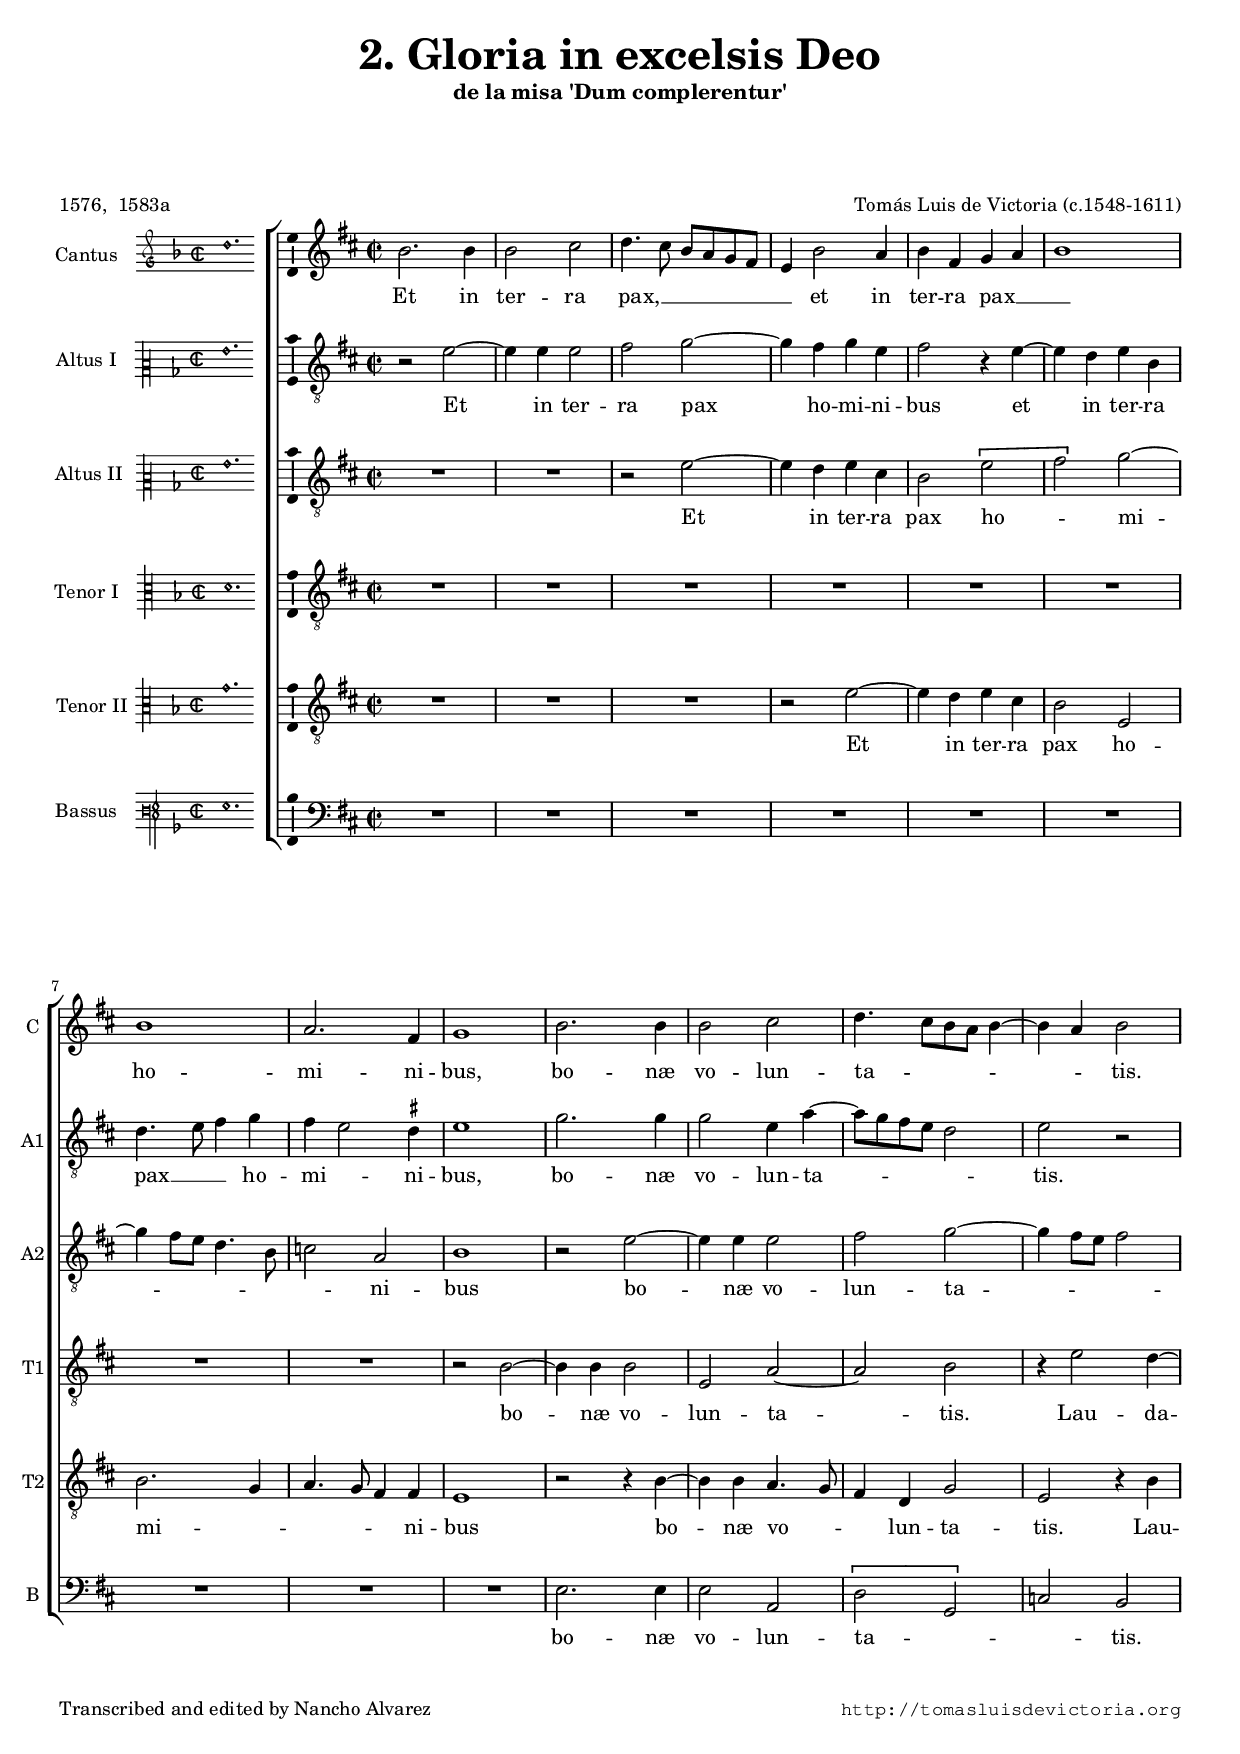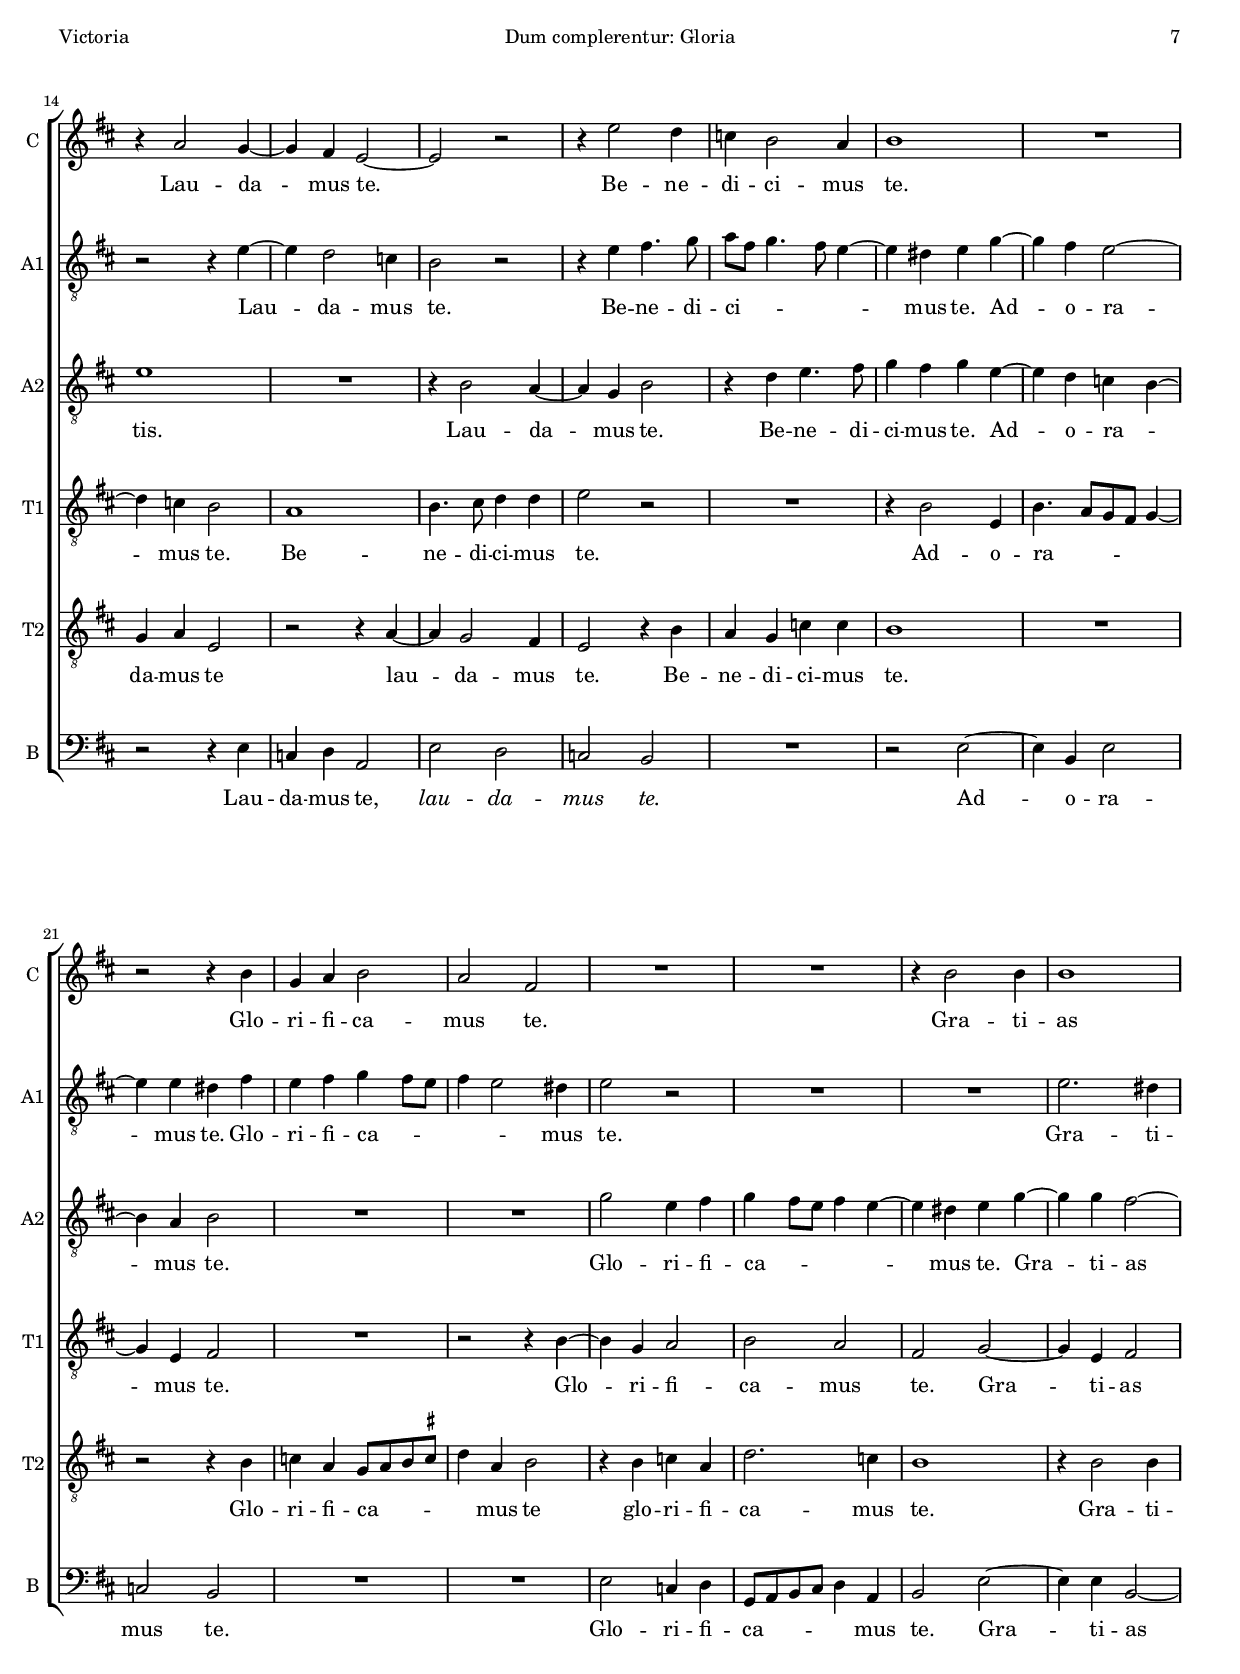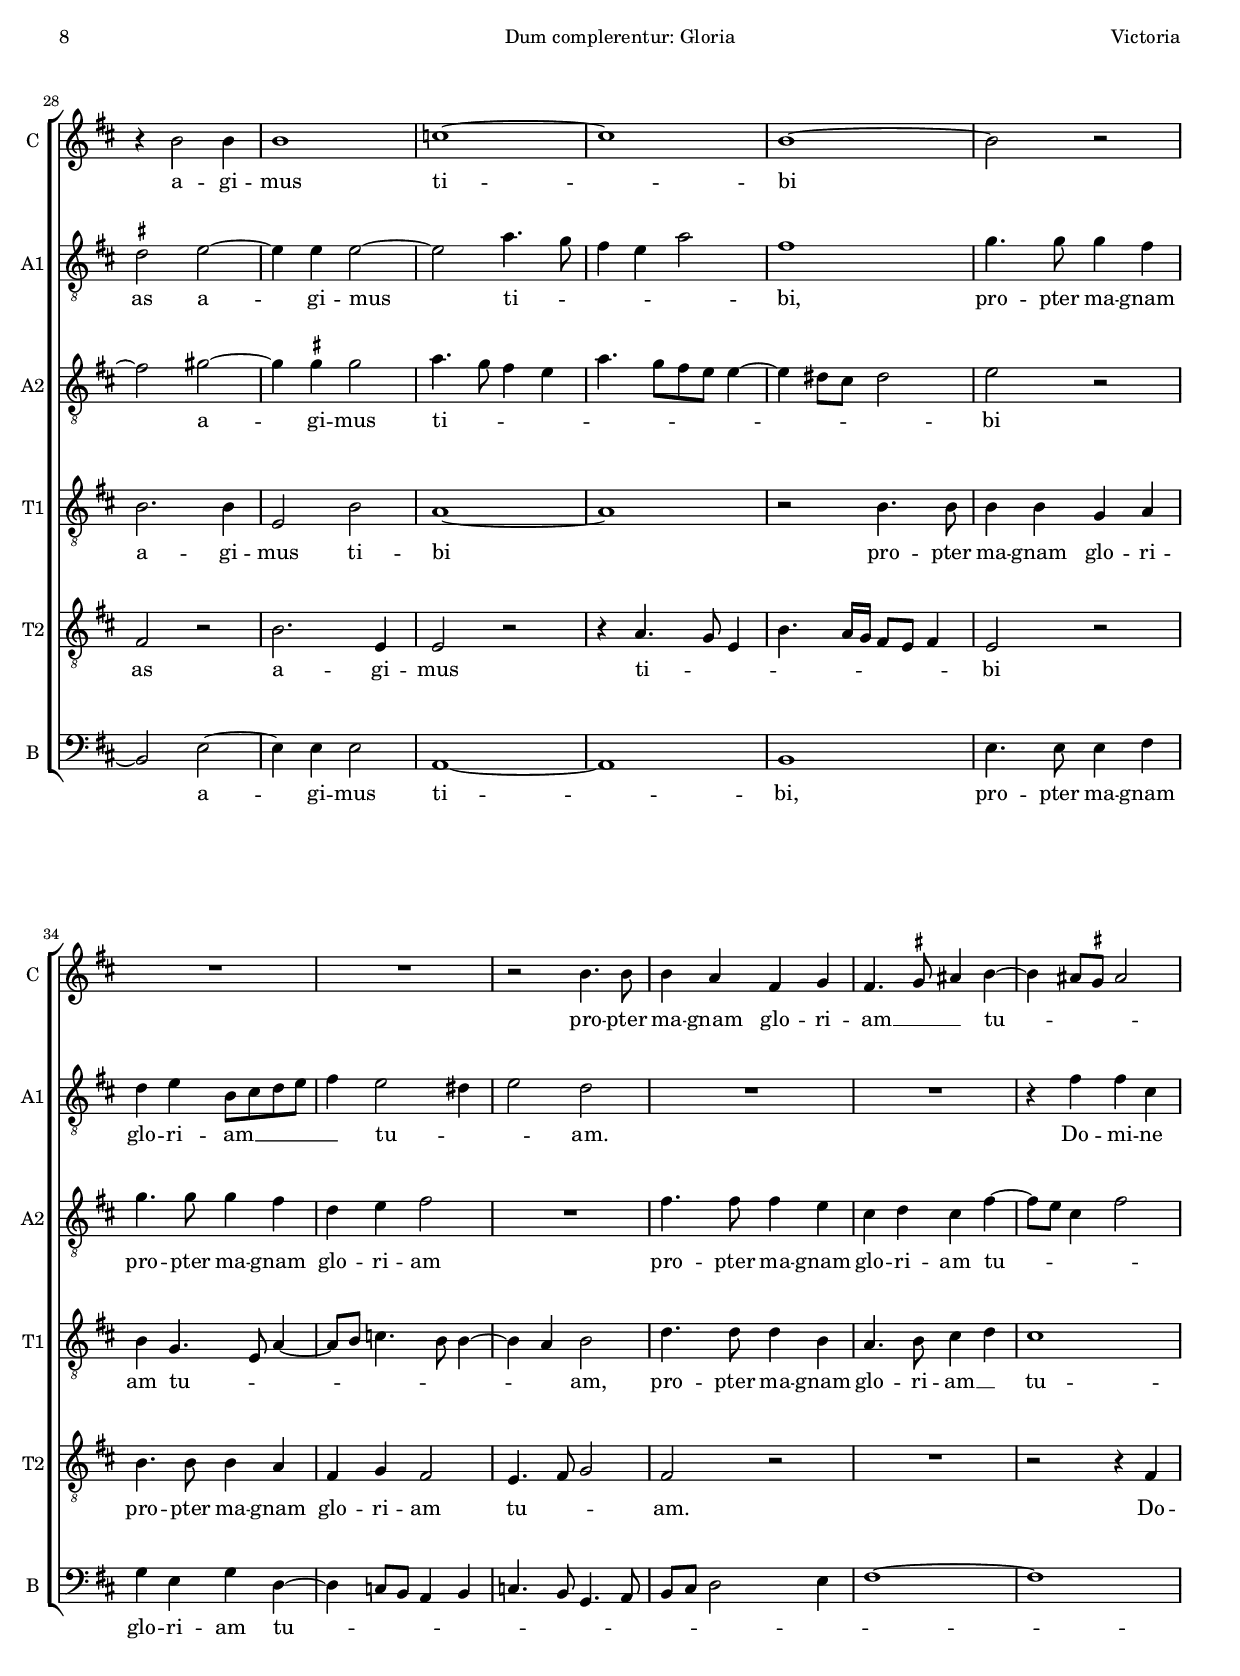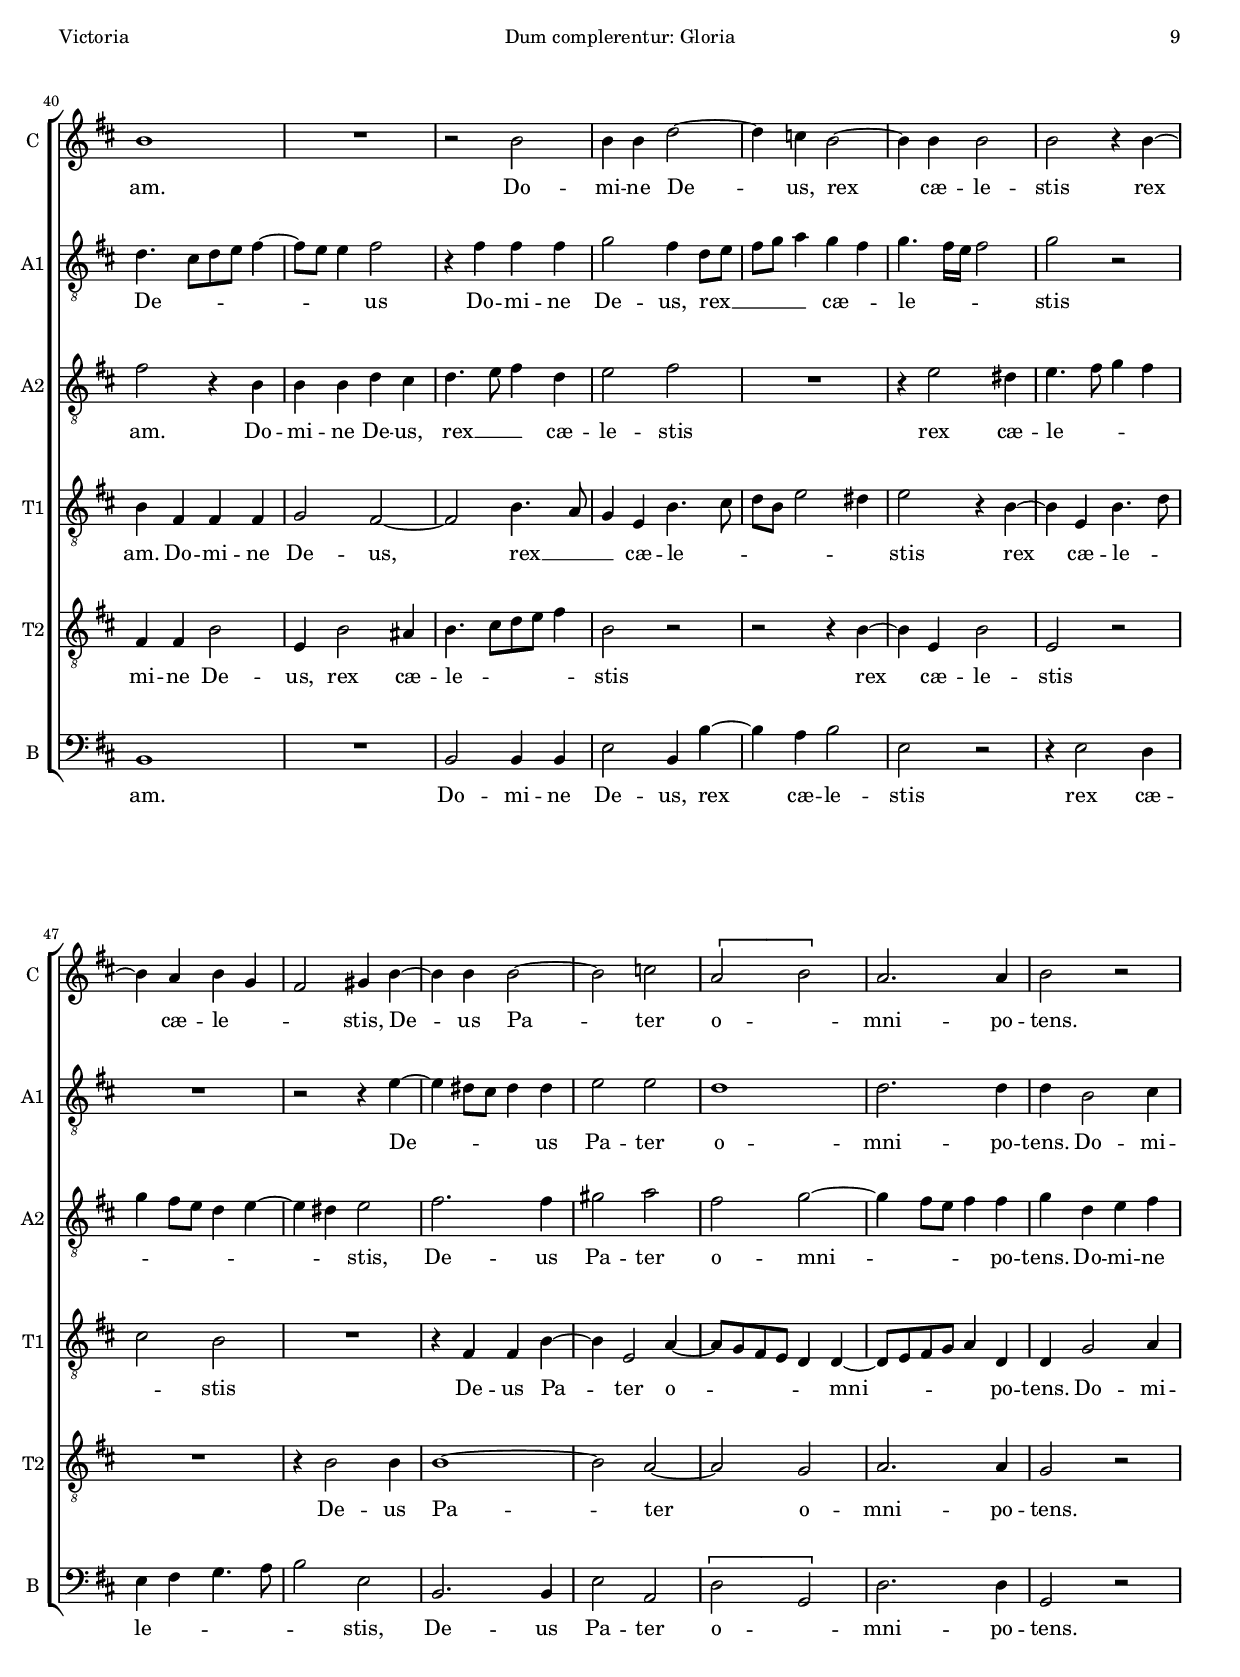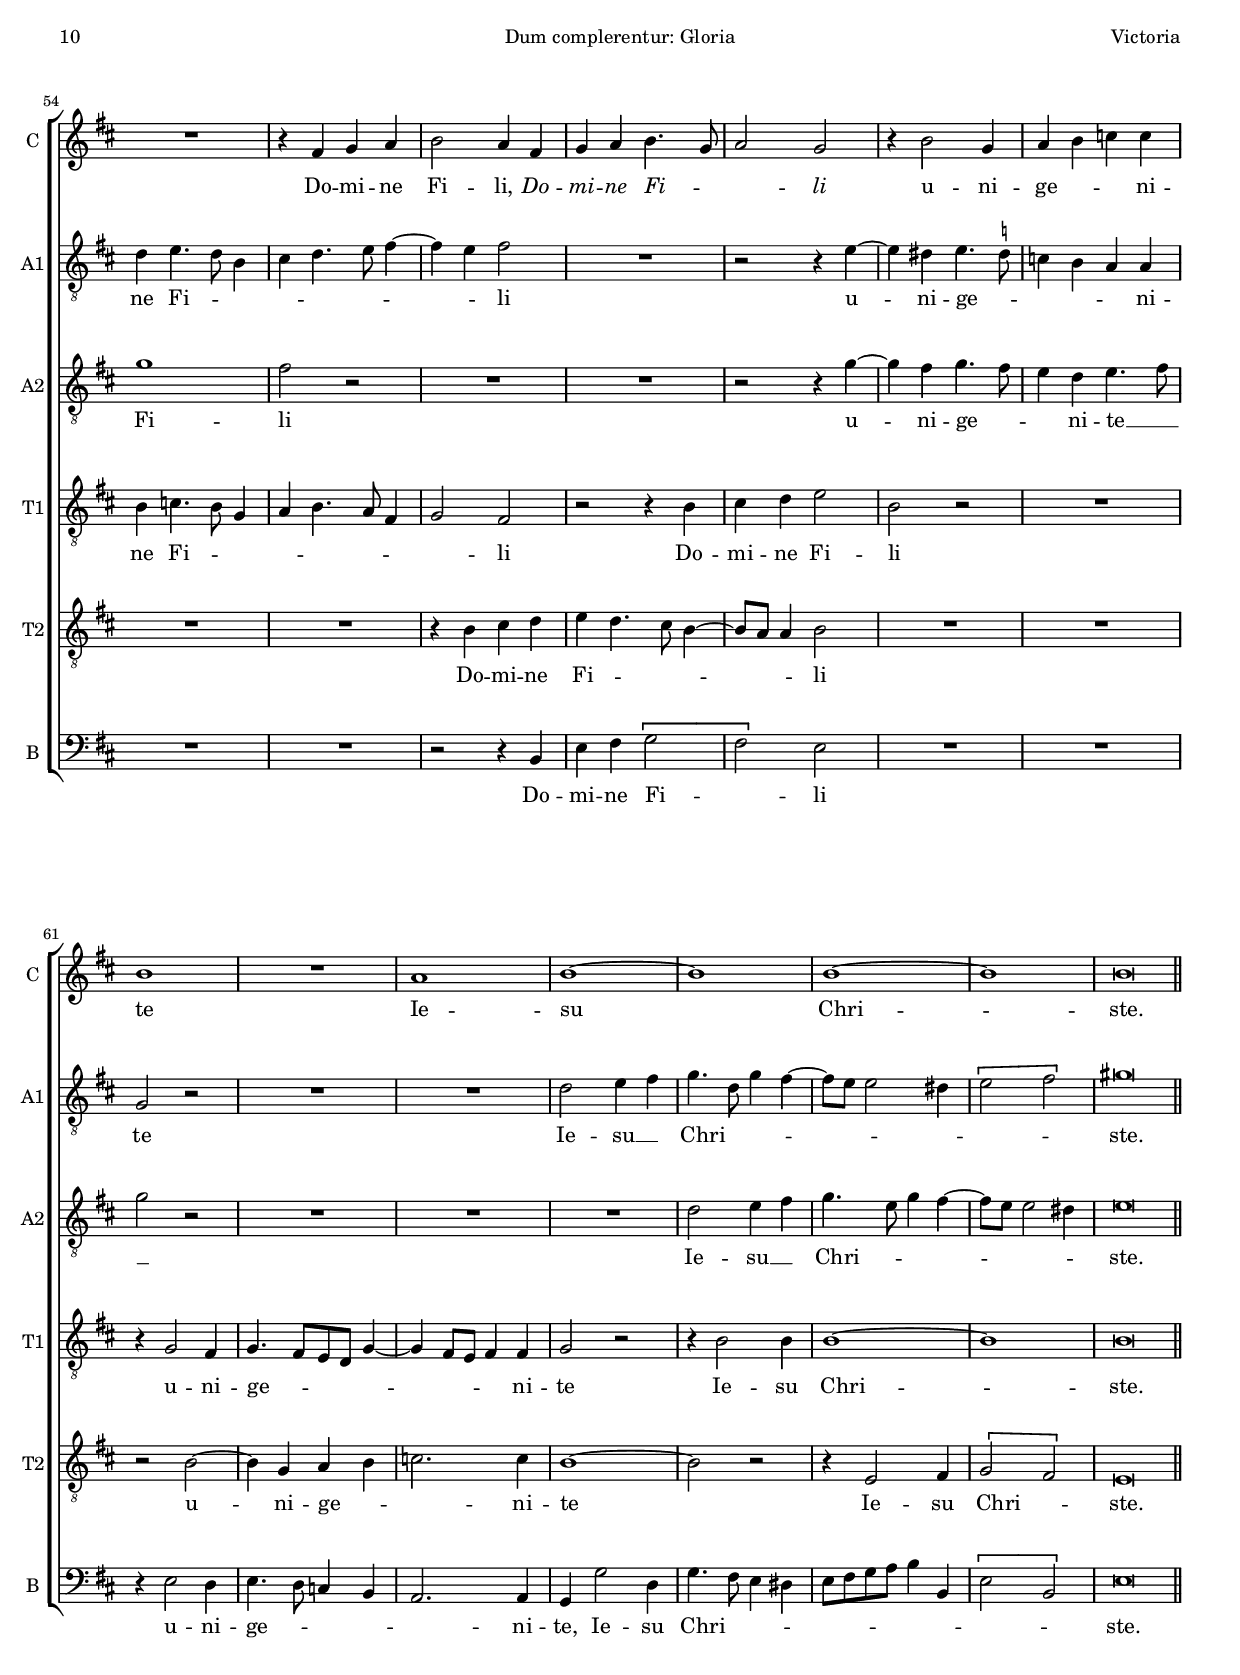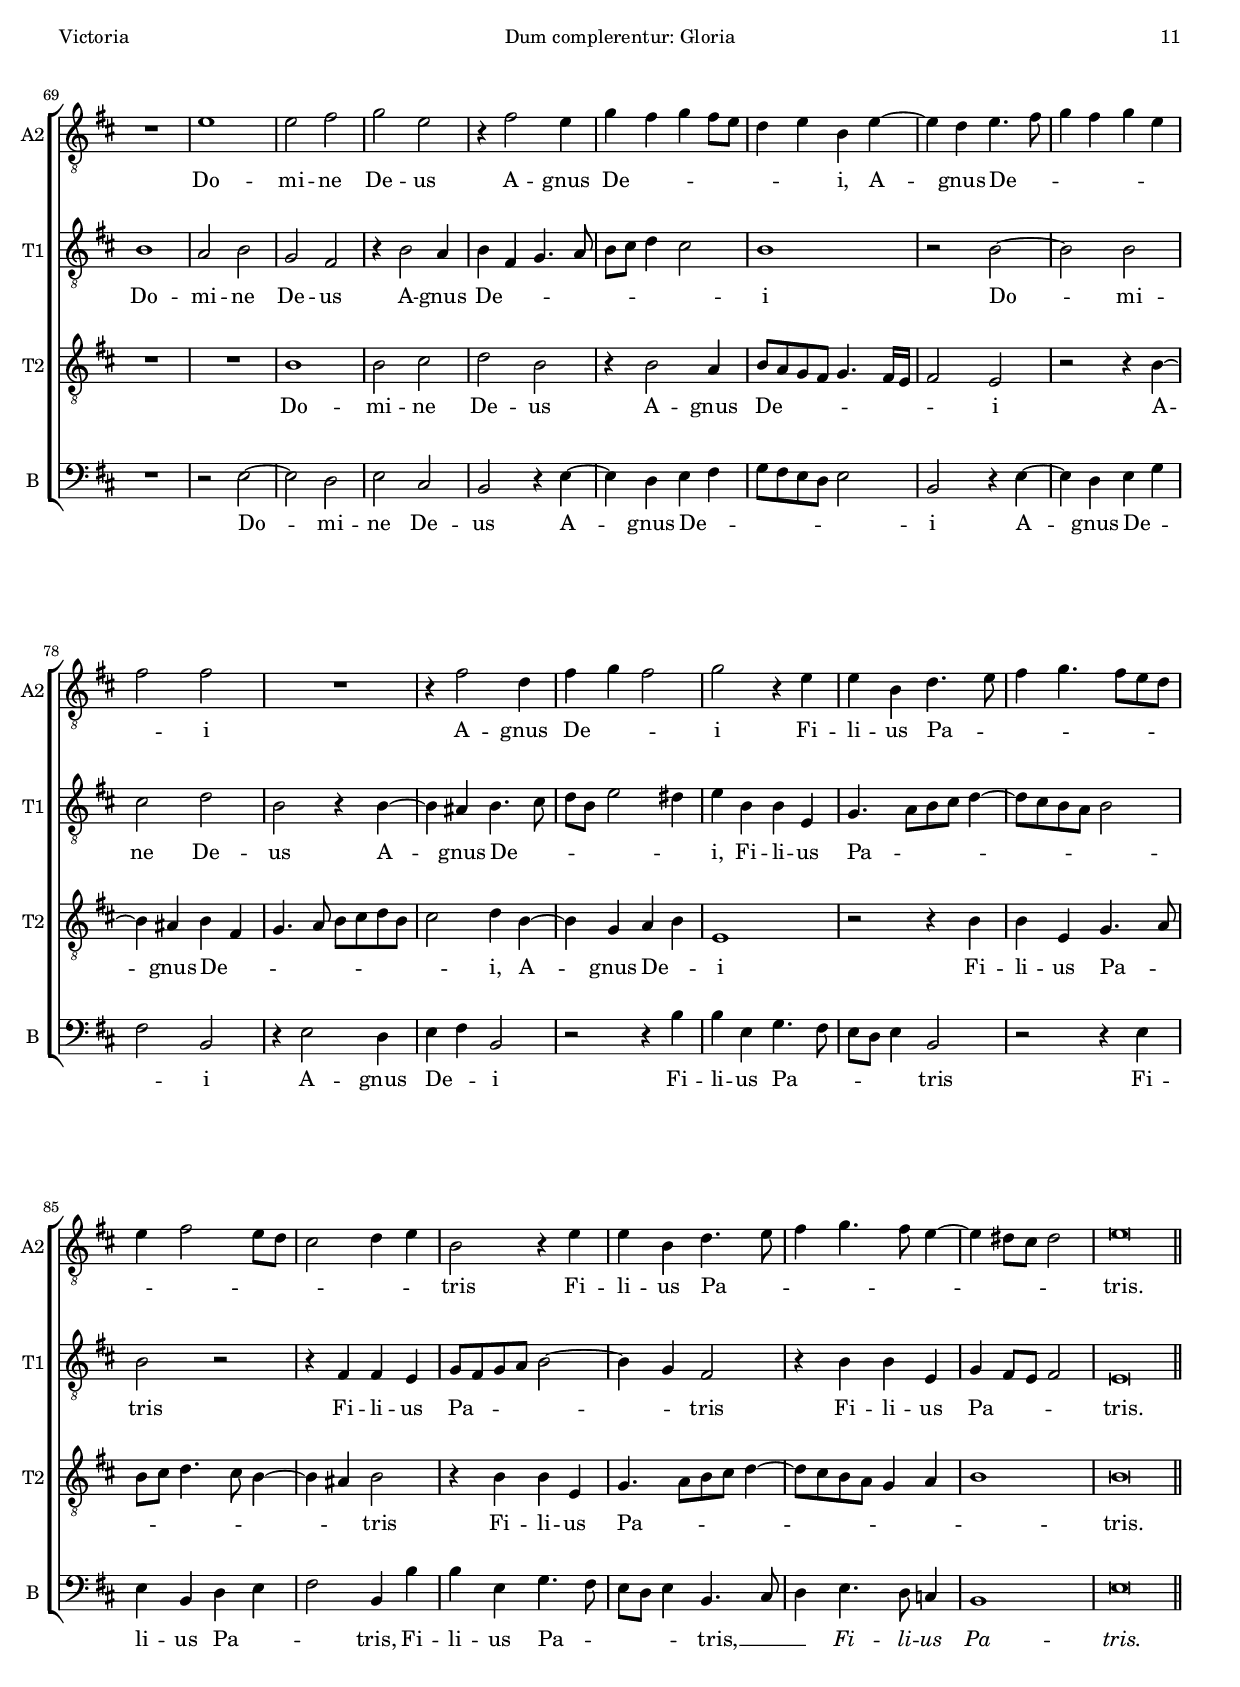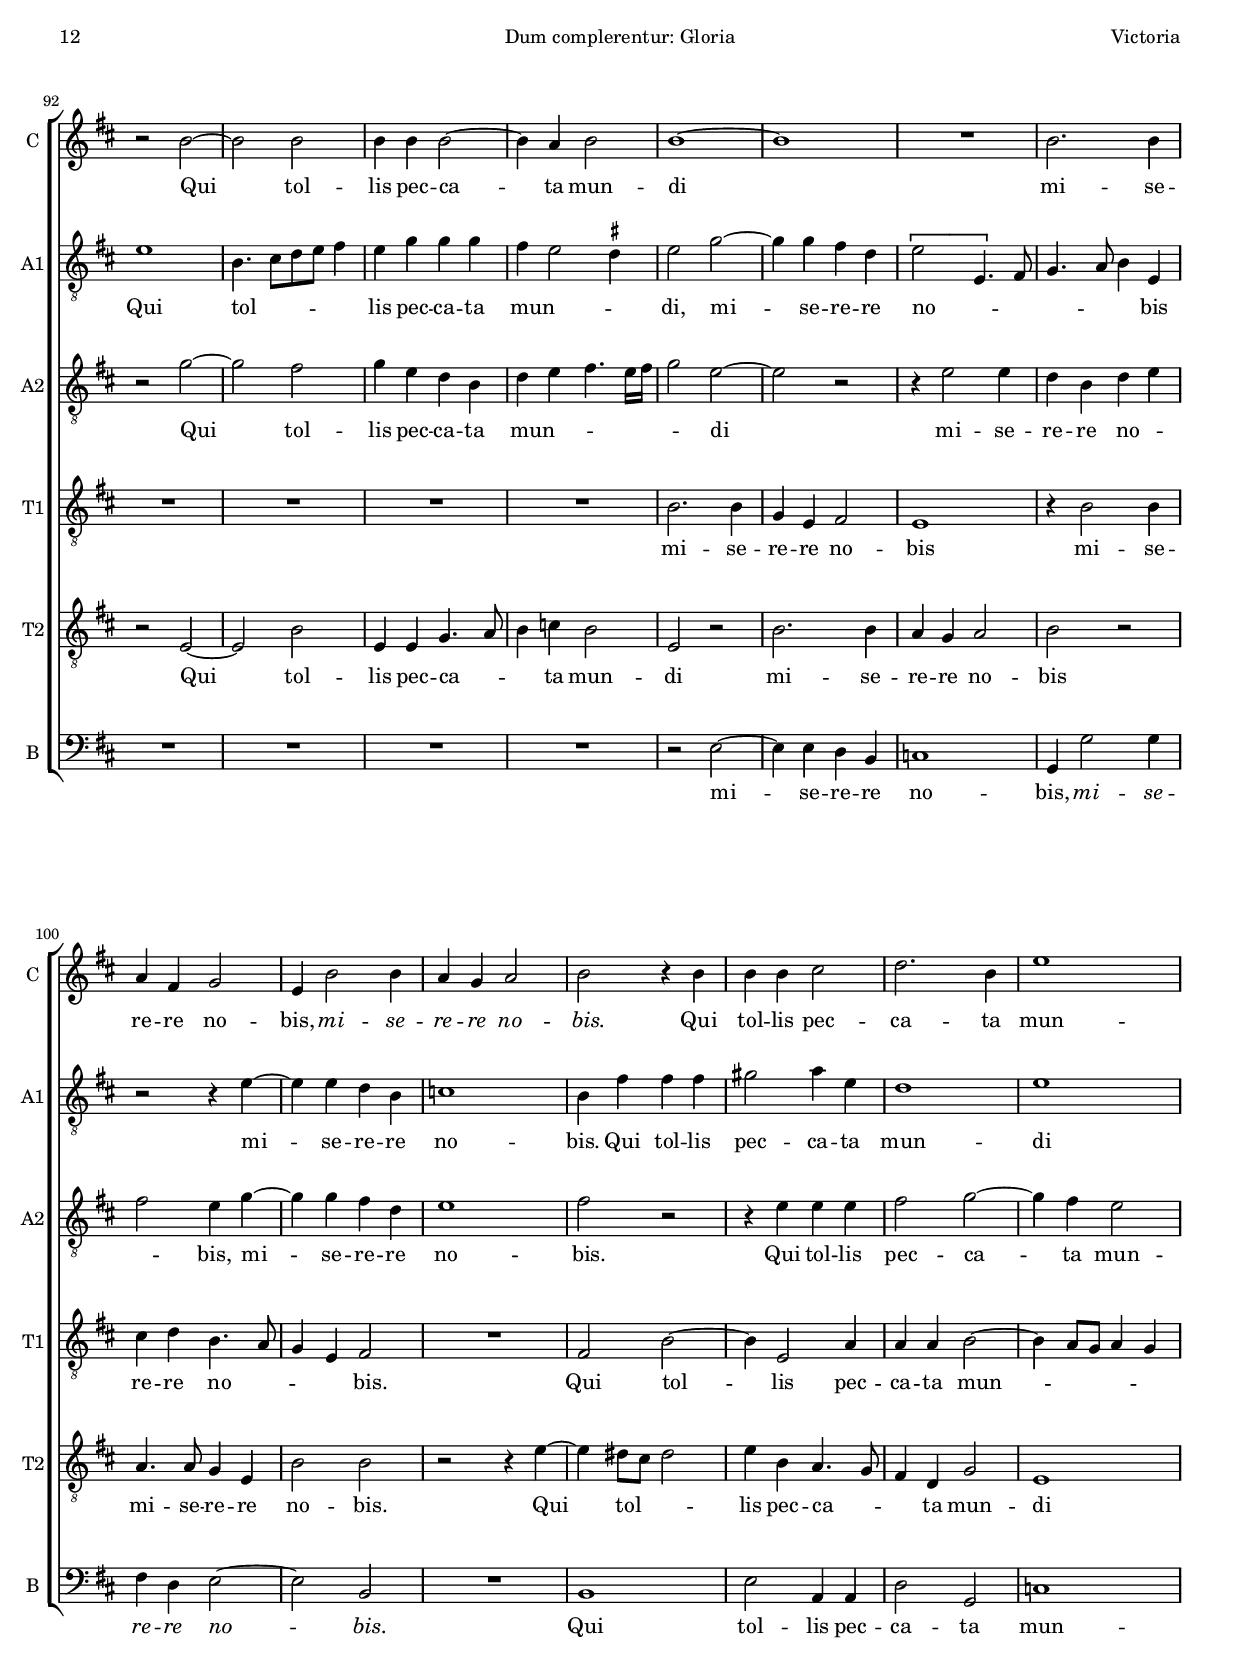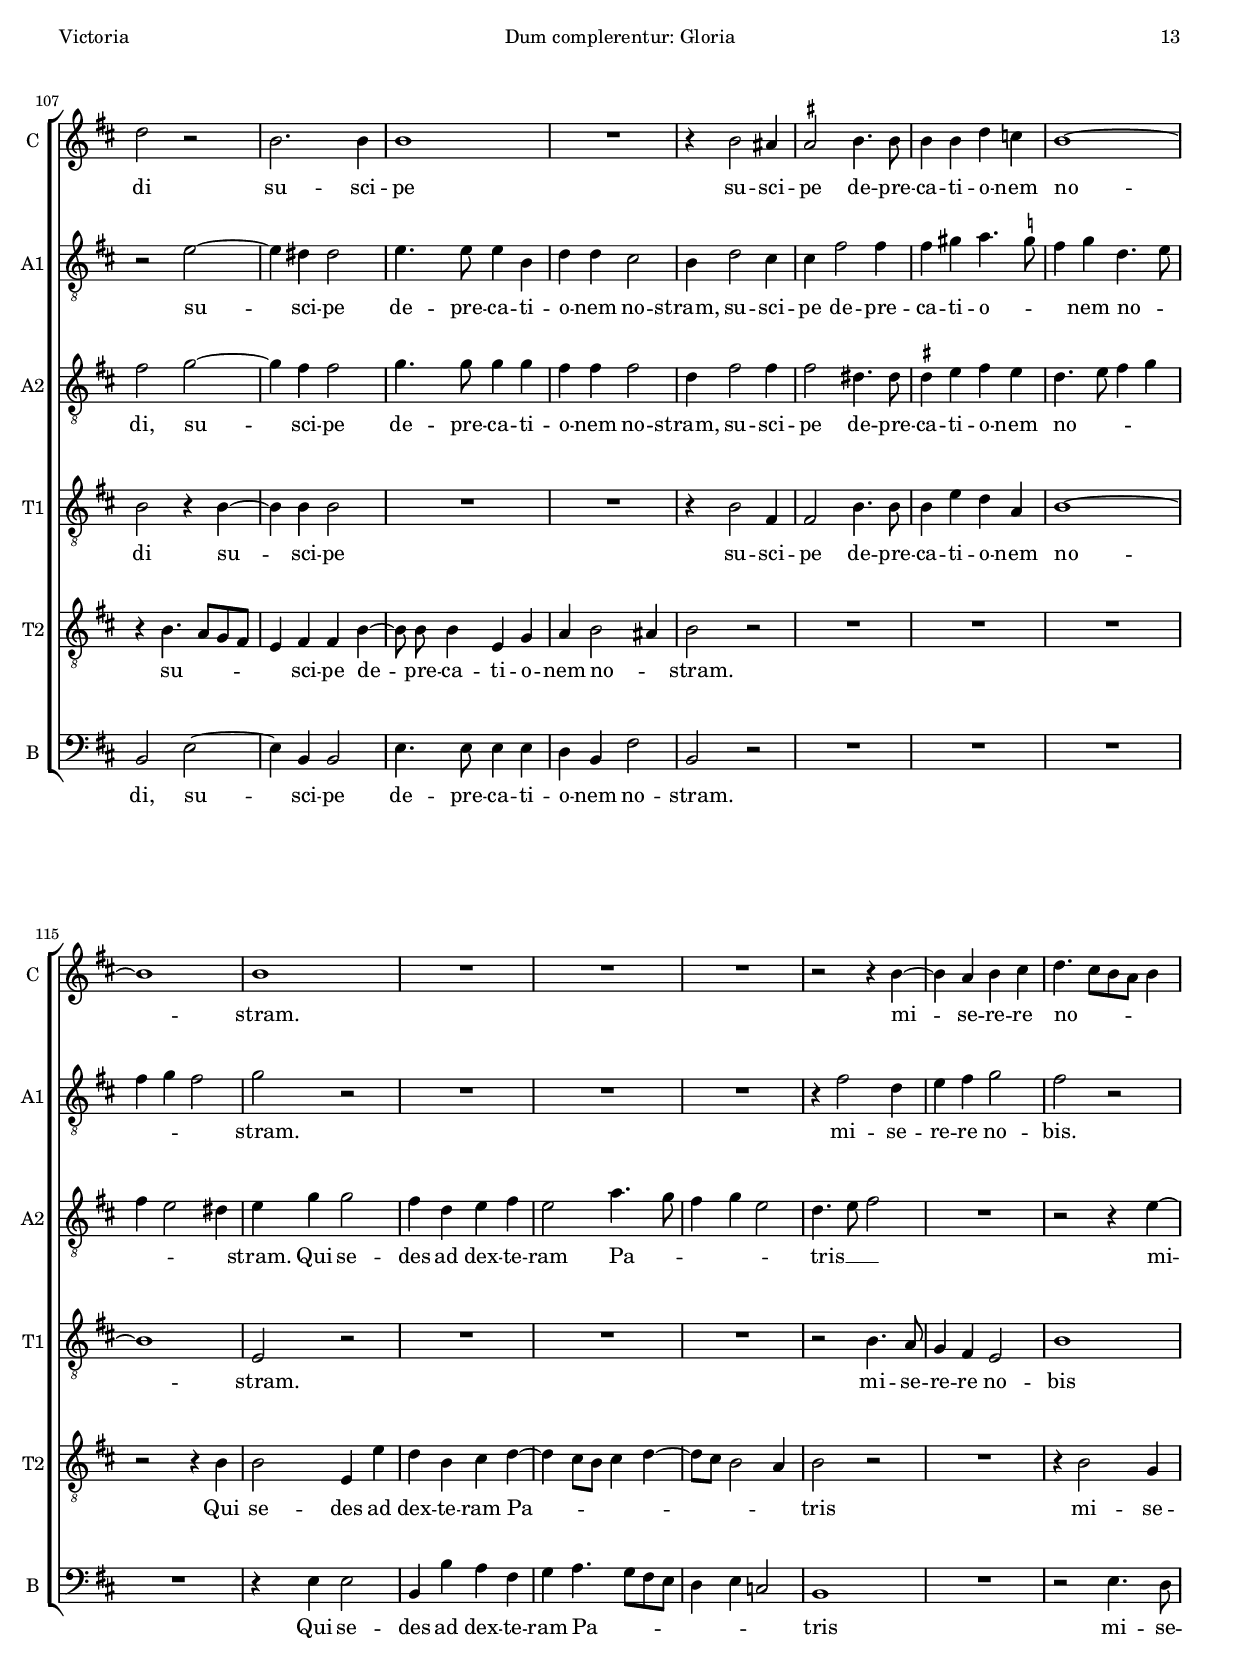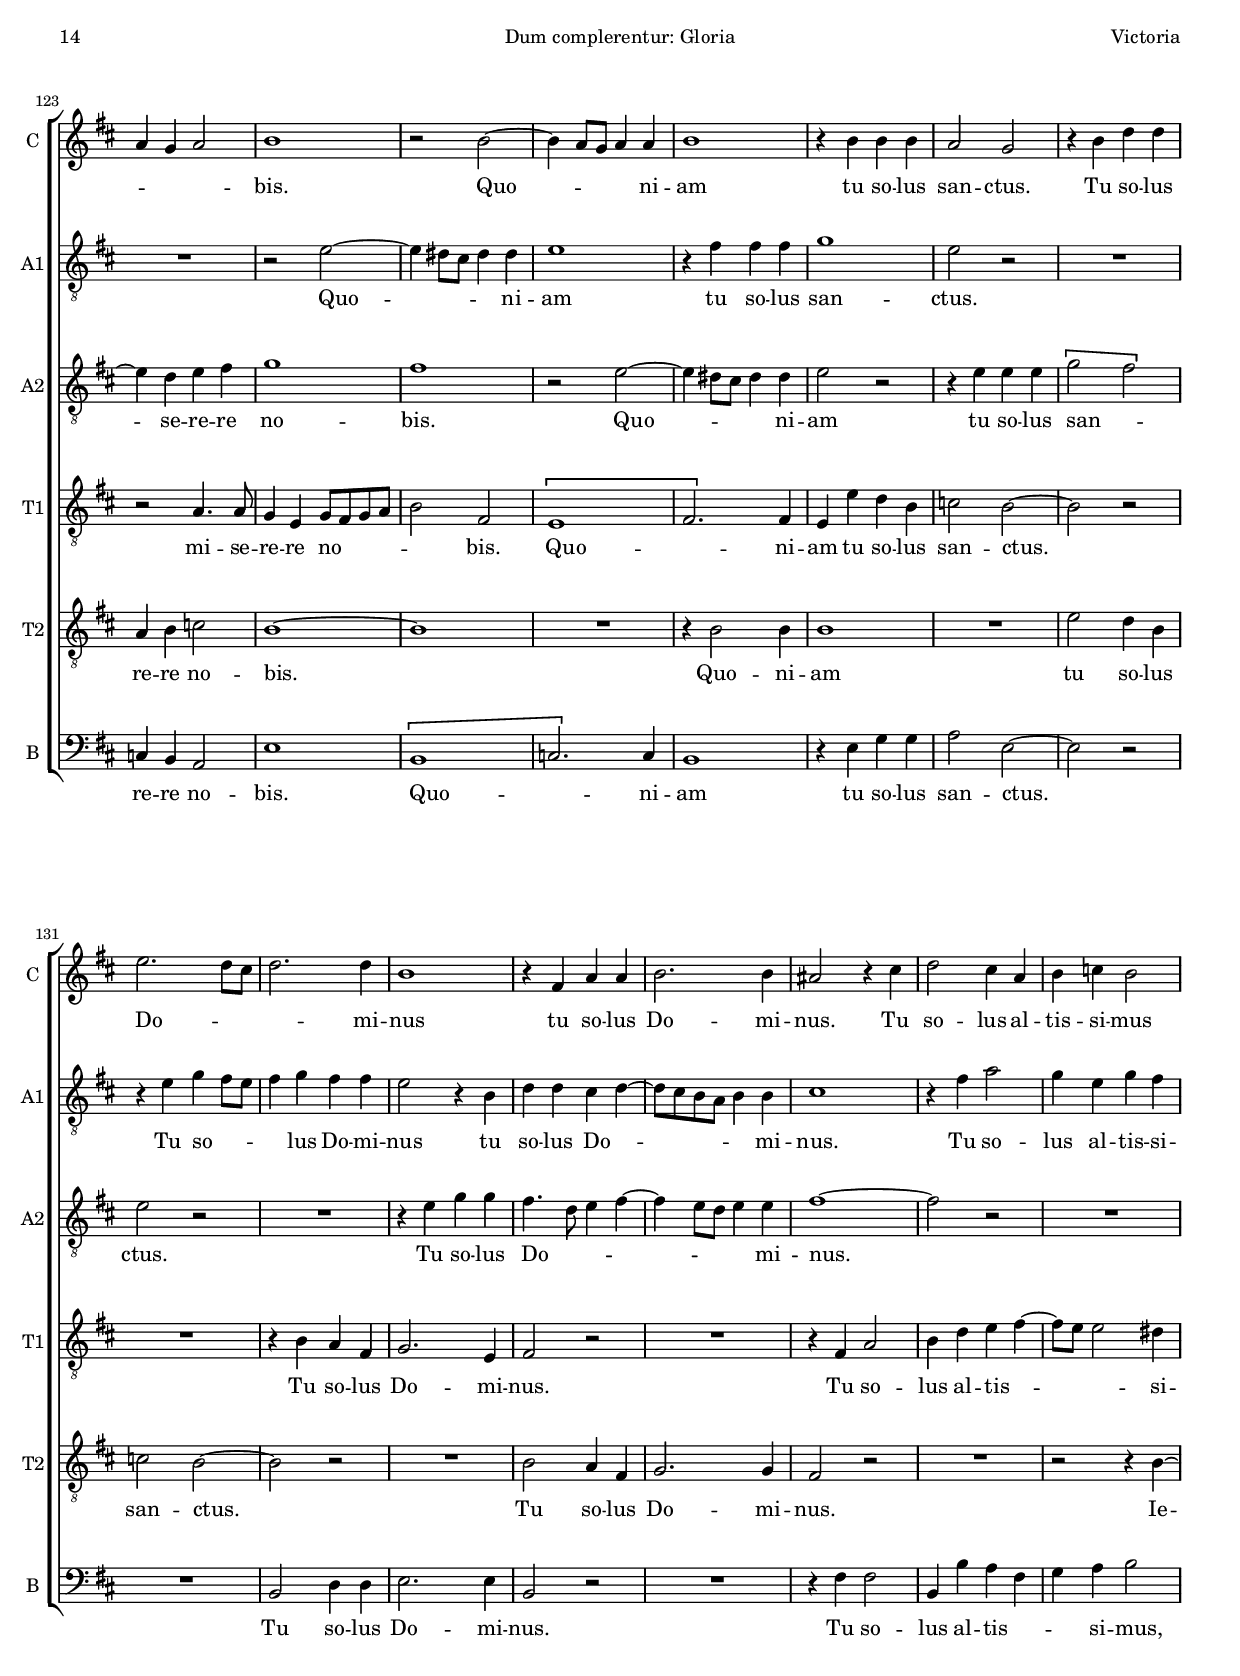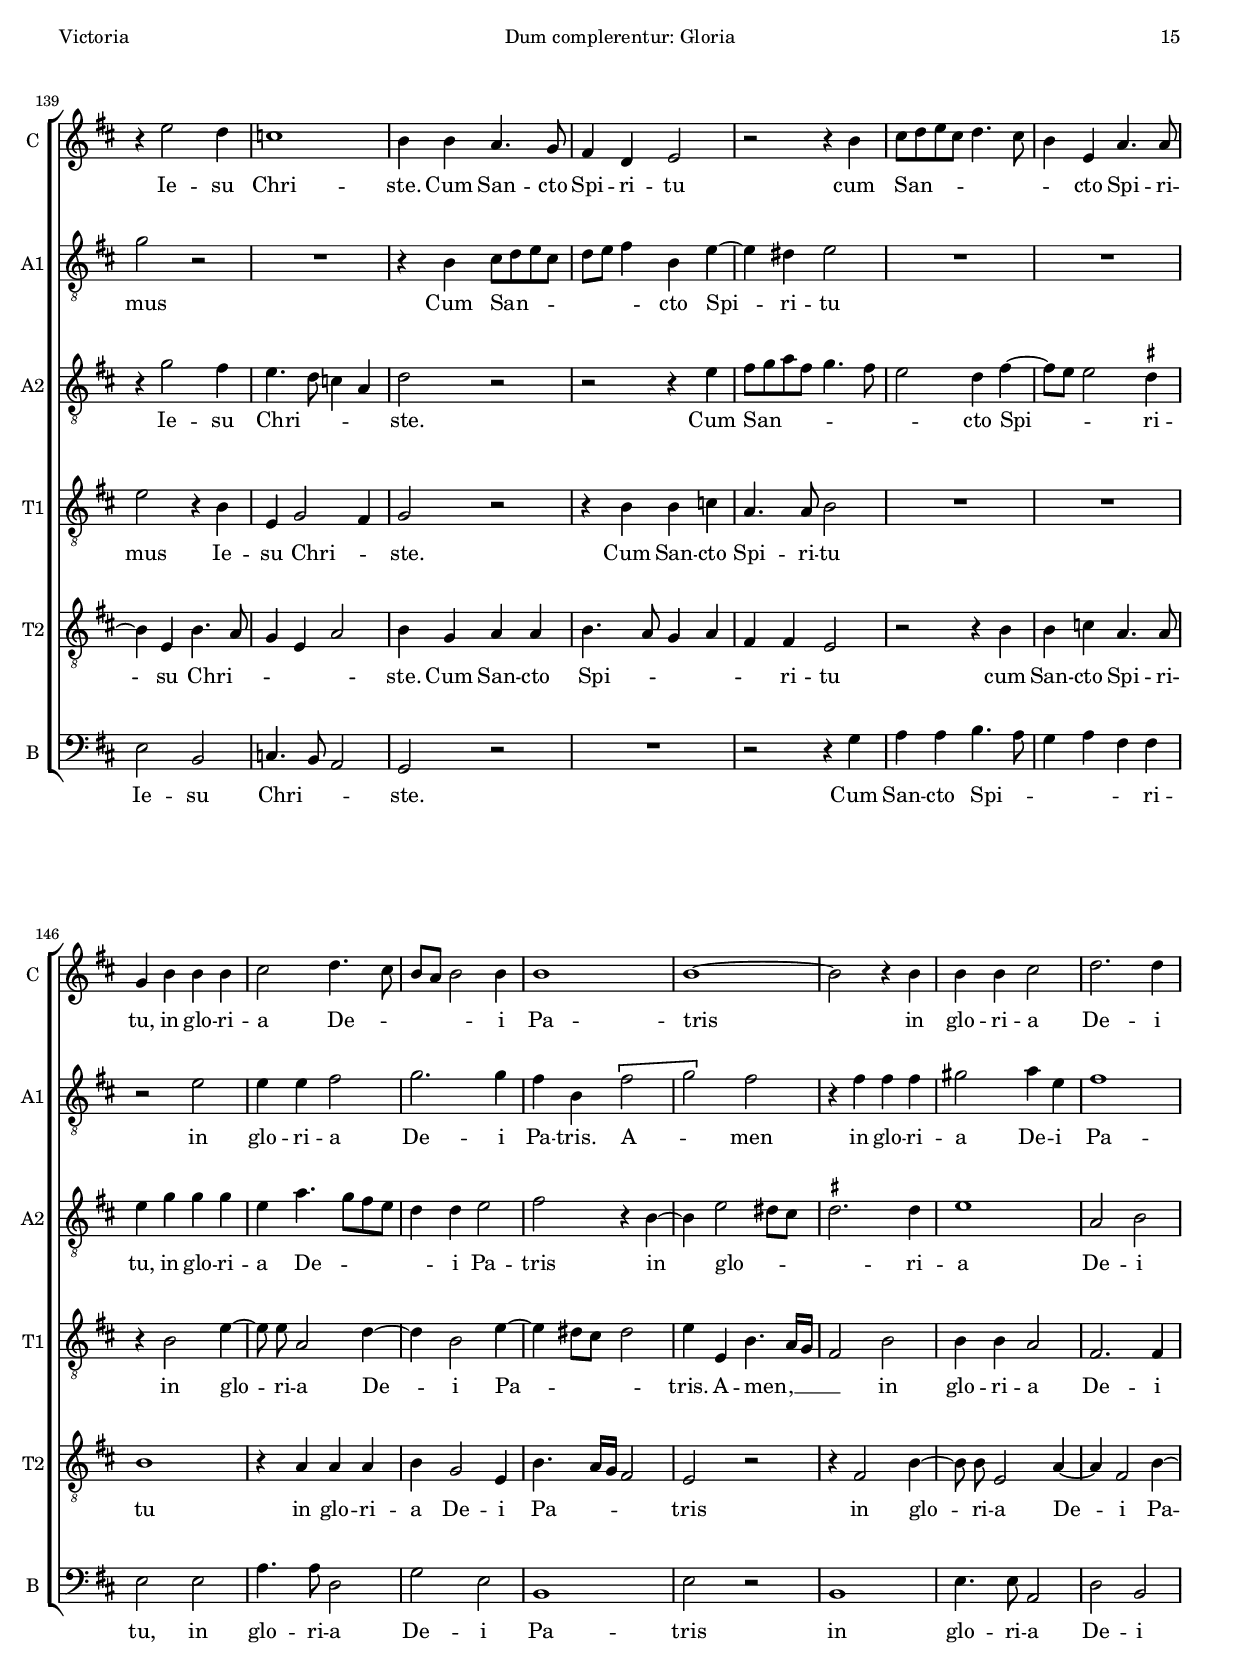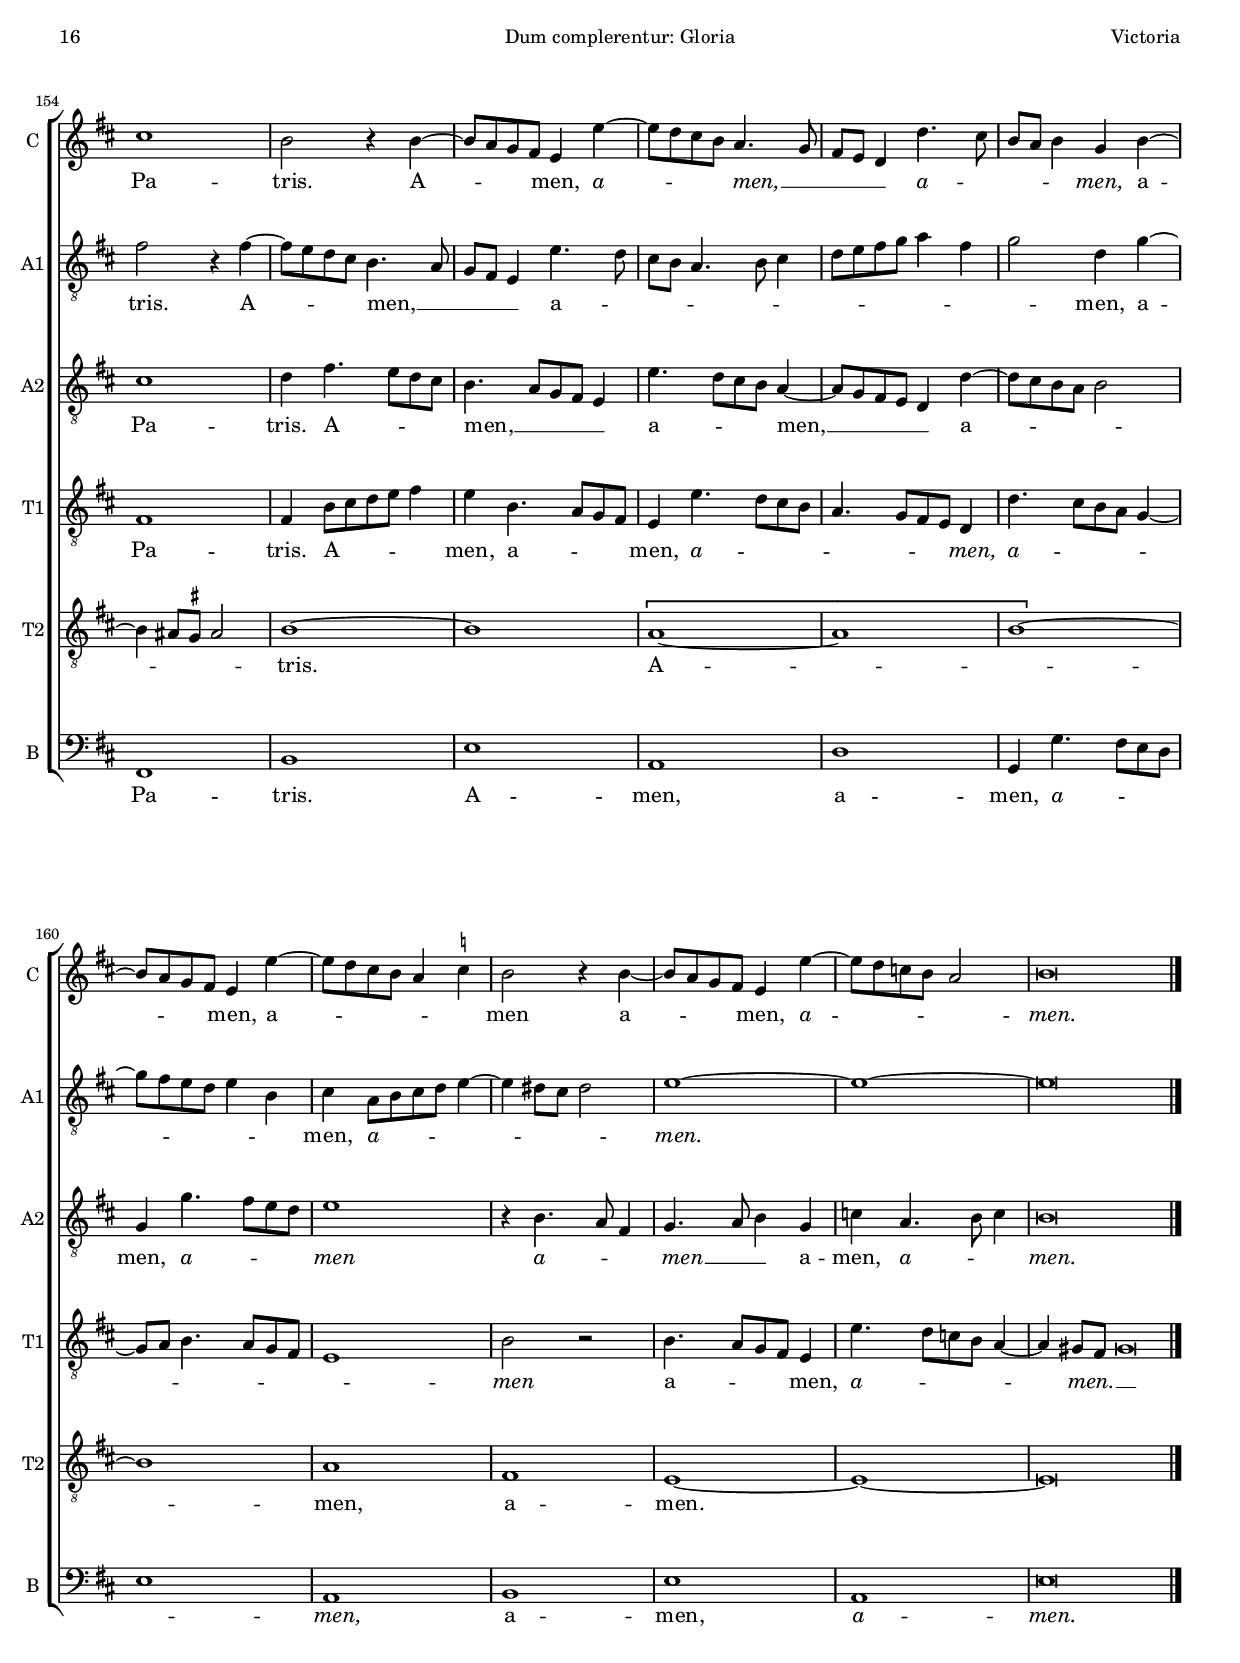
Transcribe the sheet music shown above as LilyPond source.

\version "2.24.0"

#(set-default-paper-size "a4")
#(set-global-staff-size 16.5)
#(ly:set-option 'point-and-click #f)
%mobile -s13.5 -i2.8 -m7

ss=\once \set suggestAccidentals = ##t
italicas=\override LyricText.font-shape = #'italic
rectas=\override LyricText.font-shape = #'upright
incipitwidth=20
mtempo={\tempo 4 = 100}
mtempob={\tempo 4 = 50}
mt=#(define-music-function (offset) (number?) ; move lyric text
      #{ \once \override LyricText.X-offset = -$offset #})

htitle="Dum complerentur: Gloria"
hcomposer="Victoria"

\header {
	title=\markup{\fontsize #3 "2. Gloria in excelsis Deo" }
	subtitle="de la misa 'Dum complerentur'"
	subsubtitle=\markup{\null \vspace #3 }
	composer="Tomás Luis de Victoria (c.1548-1611)"
        pdfauthor=\composer
	poet="1576,  1583a"
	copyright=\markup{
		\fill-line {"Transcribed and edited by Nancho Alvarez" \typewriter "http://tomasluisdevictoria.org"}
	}
	%tagline=""
}


global={\key f \major \time 2/2 \skip 1*68 \bar "||"
        \pageBreak
        % en 1576 parece que la distribucion de voces es a1, a2, t, b,
        % pero uno de los altus es un tenor (por la clave), es una errata.
        % Uso la distribucion de voces de 1583a
		\skip 1*23 \bar "||" \break
        % en 1576 a partir de aquí los tenores están intercambiados.
        % Sigo la disposición de 1583a
		\skip 1*74 \bar "|."
}

cantus=\relative c'' {
	d2. d4
	d2 e
	f4. e8 d c bes a
	g4 d'2 c4
%5
	d a bes c
	d1
	d
	c2. a4
	bes1
%10
	d2. d4
	d2 e
	f4.  e8[ d c] d4 ~
	d c d2
	r4 c2 bes4 ~
%15
	bes a g2 ~
	g r
	r4 g'2 f4
	es d2 c4
	d1
%20
	R1*4/4
	r2 r4 d
	bes c d2
	c a
	R1*4/4
%25
	R1*4/4
	r4 d2 d4
	d1
	r4 d2 d4
	d1
%30
	es ~
	es
	d ~
	d2 r
	R1*4/4
%35
	R1*4/4
	r2 d4. d8
	d4 c a bes
	a4. \ss b8 cis4 d ~
	d cis8 \ss b cis2
%40
	d1
	R1*4/4
	r2 d
	d4 d f2 ~
	f4 es d2 ~
%45
	d4 d d2
	d r4 d ~
	d c d bes
	a2 b4 d ~
	d d d2 ~
%50
	d es
	\[c d\]
	c2. c4
	d2 r
	R1*4/4
%55
	r4 a bes c
	d2 c4 a
	bes c d4. bes8
	c2 bes
	r4 d2 bes4
%60
	c d es es
	d1
	R1*4/4
	c1
	d ~
%65
	d
	d ~
	d
	d\breve*1/2
	R1*4/4
%70
	R1*4/4
	R1*4/4
	R1*4/4
	R1*4/4
	R1*4/4
%75
	R1*4/4
	R1*4/4
	R1*4/4
	R1*4/4
	R1*4/4
%80
	R1*4/4
	R1*4/4
	R1*4/4
	R1*4/4
	R1*4/4
%85
	R1*4/4
	R1*4/4
	R1*4/4
	R1*4/4
	R1*4/4
%90
	R1*4/4
	R1*4/4
	r2 d ~
	d d
	d4 d d2 ~
%95
	d4 c d2
	d1 ~
	d
	R1*4/4
	d2. d4
%100
	c a bes2
	g4 d'2 d4
	c bes c2
	d r4 d
	d d e2
%105
	f2. d4
	g1
	f2 r
	d2. d4
	d1
%110
	R1*4/4
	r4 d2 cis4
	\ss cis2 d4. d8
	d4 d f es
	d1 ~
%115
	d
	d
	R1*4/4
	R1*4/4
	R1*4/4
%120
	r2 r4 d ~
	d c d e
	f4.  e8[ d c] d4
	c bes c2
	d1
%125
	r2 d ~
	d4 c8 bes c4 c
	d1
	r4 d d d
	c2 bes
%130
	r4 d f f
	g2. f8 e
	f2. f4
	d1
	r4 a c c
%135
	d2. d4
	cis2 r4 e
	f2 e4 c
	d es d2
	r4 g2 f4
%140
	es1
	d4 d c4. bes8
	a4 f g2
	r r4 d'
	e8 f g e f4. e8
%145
	d4 g, c4. c8
	bes4 d d d
	e2 f4. e8
	d c d2 d4
	d1
%150
	d ~
	d2 r4 d
	d d e2
	f2. f4
	e1
%155
	d2 r4 d ~
	d8 c bes a g4 g' ~
	g8 f e d c4. bes8
	a g f4 f'4. e8
	d c d4 bes d ~
%160
	d8 c bes a g4 g' ~
	g8 f e d c4 \ss es
	d2 r4 d ~
	d8 c bes a g4 g' ~
	g8 f es d c2
%165
	d\breve*1/2
}

altus=\relative c'' {
	r2 g ~
	g4 g g2
	a bes ~
	bes4 a bes g
%5
	a2 r4 g ~
	g f g d
	f4. g8 a4 bes
	a g2 \ss fis4
	g1
%10
	bes2. bes4
	bes2 g4 c ~
	c8 bes a g f2
	g r
	r r4 g ~
%15
	g f2 es4
	d2 r
	r4 g a4. bes8
	c a bes4. a8 g4 ~
	g fis g bes ~
%20
	bes a g2 ~
	g4 g fis a
	g a bes a8 g
	a4 g2 fis4
	g2 r
%25
	R1*4/4
	R1*4/4
	g2. fis4
	\ss fis2 g ~
	g4 g g2 ~
%30
	g c4. bes8
	a4 g c2
	a1
	bes4. bes8 bes4 a
	f g d8 e f g
%35
	a4 g2 fis4
	g2 f
	R1*4/4
	R1*4/4
	r4 a a e
%40
	f4.  e8[ f g] a4 ~
	a8 g g4 a2
	r4 a a a
	bes2 a4 f8 g
	a bes c4 bes a
%45
	bes4. a16 g a2
	bes r
	R1*4/4
	r2 r4 g ~
	g fis8 e fis4 fis
%50
	g2 g
	f1
	f2. f4
	f d2 e4
	f g4. f8 d4
%55
	e f4. g8 a4 ~
	a g a2
	R1*4/4
	r2 r4 g ~
	g fis g4. \ss f8
%60
	es4 d c c
	bes2 r
	R1*4/4
	R1*4/4
	f'2 g4 a
%65
	bes4. f8 bes4 a ~
	a8 g g2 fis4
	\[g2 a\]
	b\breve*1/2
	R1*23
	g1
	d4.  e8[ f g] a4
	g bes bes bes
%95
	a g2 \ss fis4
	g2 bes ~
	bes4 bes a f
	\[g2 g,4.\] a8
	bes4. c8 d4 g,
%100
	r2 r4 g' ~
	g g f d
	es1
	d4 a' a a
	b2 c4 g
%105
	f1
	g
	r2 g ~
	g4 fis fis2
	g4. g8 g4 d
%110
	f f e2
	d4 f2 e4
	e a2 a4
	a b c4. \ss bes8
	a4 bes f4. g8
%115
	a4 bes a2
	bes r
	R1*4/4
	R1*4/4
	R1*4/4
%120
	r4 a2 f4
	g a bes2
	a r
	R1*4/4
	r2 g ~
%125
	g4 fis8 e fis4 fis
	g1
	r4 a a a
	bes1
	g2 r
%130
	R1*4/4
	r4 g bes a8 g
	a4 bes a a
	g2 r4 d
	f f e f ~
%135
	f8 e d c d4 d
	e1
	r4 a c2
	bes4 g bes a
	bes2 r
%140
	R1*4/4
	r4 d, e8 f g e
	f g a4 d, g ~
	g fis g2
	R1*4/4
%145
	R1*4/4
	r2 g
	g4 g a2
	bes2. bes4
	a d, \[a'2
%150
	bes\] a
	r4 a a a
	b2 c4 g
	a1
	a2 r4 a ~
%155
	a8 g f e d4. c8
	bes a g4 g'4. f8
	e d c4. d8 e4
	f8 g a bes c4 a
	bes2 f4 bes ~
%160
	bes8 a g f g4 d
	e  c8[ d e f] g4 ~
	g fis8 e fis2
	g1 ~
	g ~
%165
	g\breve*1/2
}

altusdos=\relative c'' {
	R1*4/4
	R1*4/4
	r2 g ~
	g4 f g e
%5
	d2 \[g
	a\] bes ~
	bes4 a8 g f4. d8
	es2 c
	d1
%10
	r2 g ~
	g4 g g2
	a bes ~
	bes4 a8 g a2
	g1
%15
	R1*4/4
	r4 d2 c4 ~
	c bes d2
	r4 f g4. a8
	bes4 a bes g ~
%20
	g f es d ~
	d c d2
	R1*4/4
	R1*4/4
	bes'2 g4 a
%25
	bes a8 g a4 g ~
	g fis g bes ~
	bes bes a2 ~
	a b ~
	b4 \ss b b2
%30
	c4. bes8 a4 g
	c4.  bes8[ a g] g4 ~
	g fis8 e fis2
	g r
	bes4. bes8 bes4 a
%35
	f g a2
	R1*4/4
	a4. a8 a4 g
	e f e a ~
	a8 g e4 a2
%40
	a r4 d,
	d d f e
	f4. g8 a4 f
	g 2 a2
	R1*4/4
%45
	r4 g2 fis4
	g4. a8 bes4 a
	bes a8 g f4 g ~
	g fis g2
	a2. a4
%50
	b2 c
	a bes ~
	bes4 a8 g a4 a
	bes f g a
	bes1
%55
	a2 r
	R1*4/4
	R1*4/4
	r2 r4 bes ~
	bes a bes4. a8
%60
	g4 f g4. a8
	bes2 r
	R1*4/4
	R1*4/4
	R1*4/4
%65
	f2 g4 a
	bes4. g8 bes4 a ~
	a8 g g2 fis4
	g\breve*1/2
	R1*4/4
%70
	g1
	g2 a
	bes g
	r4 a2 g4
	bes a bes a8 g
%75
	f4 g d g ~
	g f g4. a8
	bes4 a bes g
	a2 a
	R1*4/4
%80
	r4 a2 f4
	a bes a2
	bes r4 g
	g d f4. g8
	a4 bes4. a8 g f
%85
	g4 a2 g8 f
	e2 f4 g
	d2 r4 g
	g d f4. g8
	a4 bes4. a8 g4 ~
%90
	g fis8 e fis2
	g\breve*1/2
	r2 bes ~
	bes a
	bes4 g f d
%95
	f g a4. g16 a
	bes2 g ~
	g r
	r4 g2 g4
	f d f g
%100
	a2 g4 bes ~
	bes bes a f
	g1
	a2 r
	r4 g g g
%105
	a2 bes ~
	bes4 a g2
	a bes ~
	bes4 a a2
	bes4. bes8 bes4 bes
%110
	a a a2
	f4 a2 a4
	a2 fis4. fis8
	\ss fis4 g a g
	f4. g8 a4 bes
%115
	a g2 fis4
	g bes bes2
	a4 f g a
	g2 c4. bes8
	a4 bes g2
%120
	f4. g8 a2
	R1*4/4
	r2 r4 g ~
	g f g a
	bes1
	a1	
	r2 g ~
	g4 fis8 e fis4 fis
	g2 r
	r4 g g g
	\[bes2 a\]
	g r
	R1*4/4
	r4 g bes bes
	a4. f8 g4 a ~
%135
	a g8 f g4 g
	a1 ~
	a2 r
	R1*4/4
	r4 bes2 a4
%140
	g4. f8 es4 c
	f2 r
	r r4 g
	a8 bes c a bes4. a8
	g2 f4 a ~
%145
	a8 g g2 \ss fis4
	g bes bes bes
	g c4. bes8 a g
	f4 f g2
	a r4 d, ~
%150
	d g2 fis8 e
	\ss fis2. fis4
	g1
	c,2 d
	e1
%155
	f4 a4. g8 f e
	d4.  c8[ bes a] g4
	g'4.  f8[ e d] c4 ~
	c8 bes a g f4 f' ~
	f8 e d c d2
%160
	bes4 bes'4. a8 g f
	g1
	r4 d4. c8 a4
	bes4. c8 d4 bes
	es c4. d8 es4 % repite el becuadro
%165
	d\breve*1/2
}

tenor=\relative c' {
	R1*4/4
	R1*4/4
	R1*4/4
	R1*4/4
%5
	R1*4/4
	R1*4/4
	R1*4/4
	R1*4/4
	r2 d ~
%10
	d4 d d2
	g, c ~
	c d
	r4 g2 f4 ~
	f es d2
%15
	c1
	d4. e8 f4 f
	g2 r
	R1*4/4
	r4 d2 g,4
%20
	d'4.  c8[ bes a] bes4 ~
	bes g a2
	R1*4/4
	r2 r4 d ~
	d bes c2
%25
	d c
	a bes ~
	bes4 g a2
	d2. d4
	g,2 d'
%30
	c1 ~
	c
	r2 d4. d8
	d4 d bes c
	d bes4. g8 c4 ~
%35
	c8 d es4. d8 d4 ~
	d c d2
	f4. f8 f4 d
	c4. d8 e4 f
	e1
%40
	d4 a a a
	bes2 a ~
	a d4. c8
	bes4 g d'4. e8
	f d g2 fis4
%45
	g2 r4 d ~
	d g, d'4. f8
	e2 d
	R1*4/4
	r4 a a d ~
%50
	d g,2 c4 ~
	c8 bes a g f4 f ~
	f8 g a bes c4 f,
	f bes2 c4
	d es4. d8 bes4
%55
	c d4. c8 a4
	bes2 a
	r r4 d
	e f g2
	d r
%60
	R1*4/4
	r4 bes2 a4
	bes4.  a8[ g f] bes4 ~
	bes a8 g a4 a
	bes2 r
%65
	r4 d2 d4
	d1 ~
	d
	d\breve*1/2
	d1
%70
	c2 d
	bes a
	r4 d2 c4
	d a bes4. c8
	d e f4 e2
%75
	d1
	r2 d ~
	d d
	e f
	d r4 d ~
%80
	d cis d4. e8
	f d g2 fis4
	g d d g,
	bes4.  c8[ d e] f4 ~
	f8 e d c d2
%85
	d r
	r4 a a g
	bes8 a bes c d2 ~
	d4 bes a2
	r4 d d g,
%90
	bes a8 g a2
	g\breve*1/2
	R1*4/4
	R1*4/4
	R1*4/4
%95
	R1*4/4
	d'2. d4
	bes g a2
	g1
	r4 d'2 d4
%100
	e f d4. c8
	bes4 g a2
	R1*4/4
	a2 d ~
	d4 g,2 c4
%105
	c c d2 ~
	d4 c8 bes c4 bes
	d2 r4 d ~
	d d d2
	R1*4/4
%110
	R1*4/4
	r4 d2 a4
	a2 d4. d8
	d4 g f c
	d1 ~
%115
	d
	g,2 r
	R1*4/4
	R1*4/4
	R1*4/4
%120
	r2 d'4. c8
	bes4 a g2
	d'1
	r2 c4. c8
	bes4 g bes8 a bes c
%125
	d2 a
	\[g1
	a2.\] a4
	g g' f d
	es2 d ~
%130
	d r
	R1*4/4
	r4 d c a
	bes2. g4
	a2 r
%135
	R1*4/4
	r4 a c2
	d4 f g a ~
	a8 g g2 fis4
	g2 r4 d
%140
	g, bes2 a4
	bes2 r
	r4 d d es
	c4. c8 d2
	R1*4/4
%145
	R1*4/4
	r4 d2 g4 ~
	\set Staff.autoBeaming = ##f
	g8 g c,2 f4 ~
	\set Staff.autoBeaming = ##t
	f d2 g4 ~
	g fis8 e fis2
%150
	g4 g, d'4. c16 bes
	a2 d
	d4 d c2
	a2. a4
	a1
%155
	a4  d8[ e f g] a4
	g d4. c8 bes a
	g4 g'4. f8 e d
	c4.  bes8[ a g] f4
	f'4.  e8[ d c] bes4 ~
%160
	bes8 c d4. c8 bes a
	g1
	d'2 r
	d4.  c8[ bes a] g4
	g'4.  f8[ es d] c4 ~
%165
	c b8 a \mtempob b\breve*1/4

}

tenordos=\relative c'' {
	R1*4/4
	R1*4/4
	R1*4/4
	r2 g ~
%5
	g4 f g e
	d2 g,
	d'2. bes4
	c4. bes8 a4 a
	g1
%10
	r2 r4 d' ~
	d d c4. bes8
	a4 f bes2
	g r4 d'
	bes c g2
%15
	r r4 c ~
	c bes2 a4
	g2 r4 d'
	c bes es es
	d1
%20
	R1*4/4
	r2 r4 d
	es c bes8 c d \ss e
	f4 c d2
	r4 d es c
%25
	f2. es4
	d1
	r4 d2 d4
	a2 r
	d2. g,4
%30
	g2 r
	r4 c4. bes8 g4
	d'4. c16 bes a8 g a4
	g2 r
	d'4. d8 d4 c
%35
	a bes a2
	g4. a8 bes2
	a r
	R1*4/4
	r2 r4 a
%40
	a a d2
	g,4 d'2 cis4
	d4.  e8[ f g] a4
	d,2 r
	r r4 d ~
%45
	d g, d'2
	g, r
	R1*4/4
	r4 d'2 d4
	d1 ~
%50
	d2 c ~
	c bes
	c2. c4
	bes2 r
	R1*4/4
%55
	R1*4/4
	r4 d e f
	g f4. e8 d4 ~
	d8 c c4 d2
	R1*4/4
%60
	R1*4/4
	r2 d ~
	d4 bes c d
	es2. es4
	d1 ~
%65
	d2 r
	r4 g,2 a4
	\[bes2 a\]
	g\breve*1/2
	R1*4/4
%70
	R1*4/4
	d'1
	d2 e
	f d
	r4 d2 c4
%75
	d8 c bes a bes4. a16 g
	a2 g
	r r4 d' ~
	d cis d a
	bes4. c8 d e f d
%80
	e2 f4 d ~
	d bes c d
	g,1
	r2 r4 d'
	d g, bes4. c8
%85
	d e f4. e8 d4 ~
	d cis d2
	r4 d d g,
	bes4.  c8[ d e] f4 ~
	f8 e d c bes4 c
%90
	d1
	d\breve*1/2
	
	r2 g, ~
	g d'
	g,4 g bes4. c8
%95
	d4 es d2
	g, r
	d'2. d4
	c bes c2
	d r
%100
	c4. c8 bes4 g
	d'2 d
	r r4 g ~
	g fis8 e fis2
	g4 d c4. bes8
%105
	a4 f bes2
	g1
	r4 d'4. c8 bes a
	g4 a a d ~
	\set Staff.autoBeaming = ##f
	d8 d d4 g, bes
	\set Staff.autoBeaming = ##t
%110
	c d2 cis4
	d2 r
	R1*4/4
	R1*4/4
	R1*4/4
%115
	r2 r4 d
	d2 g,4 g'
	f d e f ~
	f e8 d e4 f ~
	f8 e d2 c4
%120
	d2 r
	R1*4/4
	r4 d2 bes4
	c d es2
	d1 ~
%125
	d
	R1*4/4
	r4 d2 d4
	d1
	R1*4/4
%130
	g2 f4 d
	es2 d ~
	d r
	R1*4/4
	d2 c4 a
%135
	bes2. bes4
	a2 r
	R1*4/4
	r2 r4 d ~
	d g, d'4. c8
%140
	bes4 g c2
	d4 bes c c
	d4. c8 bes4 c
	a a g2
	r r4 d'
%145
	d es c4. c8
	d1
	r4 c c c
	d bes2 g4
	d'4. c16 bes a2
%150
	g r
	r4 a2 d4 ~
	\set Staff.autoBeaming = ##f
	d8 d g,2 c4 ~
	\set Staff.autoBeaming = ##t
	c a2 d4 ~
	d cis8 \ss b cis2
%155
	d1 ~
	d
	\[c ~ % ligadura de dos longas, unica vez en Victoria?
	c
	d ~ \]
%160
	d
	c
	a
	g ~
	g ~
%165
	g\breve*1/2
}

bassus=\relative c' {
	R1*4/4
	R1*4/4
	R1*4/4
	R1*4/4
%5
	R1*4/4
	R1*4/4
	R1*4/4
	R1*4/4
	R1*4/4
%10
	g2. g4
	g2 c,
	\[f bes,\]
	es d
	r r4 g
%15
	es f c2
	g' f
	es d
	R1*4/4
	r2 g ~
%20
	g4 d g2
	es d
	R1*4/4
	R1*4/4
	g2 es4 f
%25
	bes,8 c d e f4 c
	d2 g ~
	g4 g d2 ~
	d g ~
	g4 g g2
%30
	c,1 ~
	c
	d
	g4. g8 g4 a
	bes g bes f ~
%35
	f es8 d c4 d
	es4. d8 bes4. c8
	d e f2 g4
	a1 ~
	a
%40
	d,
	R1*4/4
	d2 d4 d
	g2 d4 d' ~
	d c d2
%45
	g, r
	r4 g2 f4
	g a bes4. c8
	d2 g,
	d2. d4
%50
	g2 c,
	\[f bes,\]
	f'2. f4
	bes,2 r
	R1*4/4
%55
	R1*4/4
	r2 r4 d
	g a \[bes2
	a\] g
	R1*4/4
%60
	R1*4/4
	r4 g2 f4
	g4. f8 es4 d
	c2. c4
	bes bes'2 f4
%65
	bes4. a8 g4 fis
	g8 a bes c d4 d,
	\[g2 d\]
	g\breve*1/2
	R1*4/4
%70
	r2 g ~
	g f
	g e
	d r4 g ~
	g f g a
%75
	bes8 a g f g2
	d r4 g ~
	g f g bes
	a2 d,
	r4 g2 f4
%80
	g a d,2
	r r4 d'
	d g, bes4. a8
	g f g4 d2
	r r4 g 
%85
	g d f g
	a2 d,4 d'
	d g, bes4. a8
	g f g4 d4. e8
	f4 g4. f8 es4
%90
	d1
	g\breve*1/2
	R1*4/4
	R1*4/4
	R1*4/4
%95
	R1*4/4
	r2 g ~
	g4 g f d
	es1
	bes4 bes'2 bes4
%100
	a f g2 ~
	g d
	R1*4/4
	d1
	g2 c,4 c
%105
	f2 bes,
	es1
	d2 g ~
	g4 d d2
	g4. g8 g4 g
%110
	f d a'2
	d, r
	R1*4/4
	R1*4/4
	R1*4/4
%115
	R1*4/4
	r4 g g2
	d4 d' c a
	bes c4. bes8 a g
	f4 g es2
%120
	d1
	R1*4/4
	r2 g4. f8
	es4 d c2
	g'1
%125
	\[d
	es2.\] es4
	d1
	r4 g bes bes
	c2 g ~
%130
	g r
	R1*4/4
	d2 f4 f
	g2. g4
	d2 r
%135
	R1*4/4
	r4 a' a2
	d,4 d' c a
	bes c d2
	g, d
%140
	es4. d8 c2
	bes r
	R1*4/4
	r2 r4 bes'
	c c d4. c8
%145
	bes4 c a a
	g2 g
	c4. c8 f,2
	bes g
	d1
%150
	g2 r
	d1
	g4. g8 c,2
	f d
	a1
%155
	d
	g
	c,
	f
	bes,4 bes'4. a8 g f
%160
	g1
	c, % en 1576 hay ligadura \[c, d\]
	d
	g
	c,
%165
	g'\breve*1/2
}

textocantus=\lyricmode{
Et in ter -- ra \mt #.4 pax, __ _ _ _ _ _ _ et in ter -- ra \mt #.3 pax __ _ _ ho -- mi -- ni -- bus, 
bo -- næ vo -- lun -- ta -- _ _ _ _ _ _ \mt #.6 tis.
Lau -- da -- _ mus te. _
Be -- ne -- di -- ci -- mus \mt #.3 te.
Glo -- ri -- fi -- ca -- mus \mt #.3 te.
Gra -- ti -- as a -- gi -- mus ti -- _ bi _
pro -- pter ma -- gnam glo -- ri -- \mt #.3 am __ _ _ tu -- _ _ _ _ \mt #.8 am.
Do -- mi -- ne De -- _ us,
rex _ cæ -- le -- stis
\mt #1 rex _ cæ -- \mt #.1 le -- _ _ stis,
De -- _ us Pa -- _ ter o -- _ mni -- po -- \mt #1.2 tens.
Do -- mi -- ne Fi -- li,
\italicas
Do -- mi -- ne Fi -- _ _ li
\rectas
u -- ni -- \mt #.3 ge -- _ _ ni -- te
Ie -- su _ \mt #.5 Chri -- _ \mt #.7 ste.
Qui _ tol -- lis pec -- ca -- _ ta mun -- di _
mi -- se -- re -- re no -- bis,
\italicas
mi -- se -- re -- re no -- \mt #.7 bis.
\rectas
Qui tol -- lis pec -- ca -- ta mun -- di
su -- sci -- pe
su -- sci -- pe de -- pre -- ca -- ti -- o -- nem no -- _ \mt #2 stram.
mi -- _ se -- re -- re
no -- _ _ _ _ _ _ _ bis.
\mt #.2 Quo -- _ _ _ _ ni -- am
tu so -- lus san -- ctus.
Tu so -- lus \mt #.2 Do -- _ _ _ mi -- nus
tu so -- lus Do -- mi -- nus.
Tu so -- lus al -- tis -- si -- mus
Ie -- su Chri -- ste.
Cum San -- cto Spi -- ri -- tu
cum \mt #.2 San -- _ _ _ _ _ _ cto Spi -- ri -- tu,
in glo -- ri -- a \mt #.2 De -- _ _ _ _ i
Pa -- tris _
in glo -- ri -- a De -- i Pa -- \mt #1 tris.
A -- _ _ _ _ men,
\italicas
a -- _ _ _ _ \mt #.2 men, __ _ _ _ _  
a -- _ _ _ _ men, 
\rectas
a -- _ _ _ _ men, % ij en 1576
a -- _ _ _ _ _ _ men % ij en 1583a
a -- _ _ _ _ men,
\italicas
a -- _ _ _ _ _ \mt #1 men.
}

textoaltus=\lyricmode{
Et _ in ter -- ra pax _ ho -- mi -- ni -- bus
et _ in ter -- ra \mt #.3 pax __ _ _ ho -- \mt #.4 mi -- _ ni -- bus,
bo -- næ vo -- lun -- ta -- _ _ _ _ _ \mt #.6 tis.
Lau -- _ da -- mus \mt #.3 te.
Be -- ne -- di -- ci -- _ _ _ _ _ mus te. % 1576 di -- _ _ ci
Ad -- _ o -- ra -- _ mus te.
Glo -- ri -- fi -- ca -- _ _ _ _ mus \mt #.3 te.
Gra -- ti -- as a -- _ gi -- mus _ ti -- _ _ _ _ \mt #.2 bi,
pro -- pter ma -- gnam glo -- ri -- \mt #.2 am __ _ _ _ _ tu -- _ _ \mt #1 am.
Do -- mi -- ne \mt #.2 De -- _ _ _ _ _ _ _ us
Do -- mi -- ne De -- us,
rex __ _ _ _ _ \mt #.5 cæ -- _ le -- _ _ _ stis
De -- _ _ _ _ us Pa -- ter 
o -- mni -- po -- tens.
Do -- mi -- ne \mt #.2 Fi -- _ _ _ _ _ _ _ _ li
u -- _ ni -- ge -- _ _ _ _ ni -- te
Ie -- \mt #.4 su __ _ \mt #.9 Chri -- _ _ _ _ _ _ _ _ _ \mt #.7 ste.
Qui \mt #.2 tol -- _ _ _ _ lis pec -- ca -- ta \mt #.8 mun -- _ _ di,
mi -- _ se -- re -- re no -- _ _ _ _ _ bis
mi -- _ se -- re -- re no -- bis.
Qui tol -- lis pec -- ca -- ta mun -- di
su -- _ sci -- pe de -- pre -- ca -- ti -- o -- nem no -- \mt #3.7 stram,
su -- sci -- pe de -- pre -- ca -- ti -- o -- _ _ nem no -- _ _ _ _ \mt #2 stram.
mi -- se -- re -- re no -- bis.
\mt #.2 Quo -- _ _ _ _ ni -- am
tu so -- lus san -- ctus.
Tu \mt #.1 so -- _ _ _ lus Do -- mi -- nus
tu so -- lus \mt #.3 Do -- _ _ _ _ _ _ mi -- nus.
Tu so -- lus al -- tis -- si -- \mt #1.3 mus
Cum \mt #.1 San -- _ _ _ _ _ _ cto Spi -- _ ri -- tu
in glo -- ri -- a De -- i Pa -- tris.
A -- _ men
in glo -- ri -- a De -- i Pa -- \mt #1 tris.
A -- _ _ _ _ men, __ _ _ _ _ 
a -- _ _ _ _ _ _ _ _ _ _ _ _ _ men, % italicas en 1576
a -- _ _ _ _ _ _ men,
\italicas
a -- _ _ _ _ _ _ _ _ \mt #1 men. _ _ 
}


textoaltusdos=\lyricmode{
Et _ in ter -- ra pax ho -- _ mi -- _ _ _ _ _ _ ni -- bus
bo -- _ næ vo -- lun -- ta -- _ _ _ _ \mt #.5 tis.
Lau -- da -- _ mus \mt #.3 te.
Be -- ne -- di -- ci -- mus te.
Ad -- _ o -- ra -- _ _ mus \mt #.3 te.
Glo -- ri -- fi -- ca -- _ _ _ _ _ mus \mt #.3 te.
Gra -- _ ti -- as _ a -- _ gi -- mus ti -- _ _ _ _ _ _ _ _ _ _ _ _ bi
pro -- pter ma -- gnam glo -- ri -- am
pro -- pter ma -- gnam glo -- ri -- am tu -- _ _ _ _ \mt #.8 am.
Do -- mi -- ne De -- us,
\mt #.4 rex __ _ _ cæ -- le -- \mt #1 stis
rex cæ -- le -- _ _ _ _ _ _ _ _ _ _ \mt #1.2 stis,
De -- us Pa -- ter o -- \mt #.2 mni -- _ _ _ _ po -- tens.
Do -- mi -- ne Fi -- li
u -- _ ni -- ge -- _ _ ni -- te __ _ _ 
Ie -- \mt #.4 su __ _ \mt #.9 Chri -- _ _ _ _ _ _ _ \mt #.7 ste.
Do -- mi -- ne De -- us
A -- gnus \mt #.4 De -- _ _ _ _ _ _ i,
A -- _ gnus De -- _ _ _ _ _ _ i
A -- gnus \mt #.3 De -- _ _ i
Fi -- li -- us Pa -- _ _ _ _ _ _ _ _ _ _ _ _ _ \mt #1 tris
Fi -- li -- us
Pa -- _ _ _ _ _ _ _ _ _ \mt #1 tris.
Qui _ tol -- lis pec -- ca -- ta \mt #.8 mun -- _ _ _ _ _ di _
mi -- se -- re -- re \mt #.2 no -- _ _ bis,
mi -- _ se -- re -- re no -- \mt #.7 bis.
Qui tol -- lis pec -- ca -- _ ta mun -- di,
su -- _ sci -- pe de -- pre -- ca -- ti -- o -- nem no -- \mt #3.7 stram,
su -- sci -- pe de -- pre -- ca -- ti -- o -- nem \mt #.2 no -- _ _ _ _ _ _ \mt #3 stram.
Qui se -- des ad dex -- te -- ram \mt #.2 Pa -- _ _ _ _ \mt #.3 tris __ _ _ 
mi -- _ se -- re -- re no -- bis.
\mt #.2 Quo -- _ _ _ _ ni -- am tu so -- lus \mt #.2 san -- _ \mt #1.8 ctus.
Tu so -- lus \mt #.2 Do -- _ _ _ _ _ _ _ mi -- nus. _
Ie -- su \mt #1.2 Chri -- _ _ _ \mt #1 ste.
Cum \mt #.1 San -- _ _ _ _ _ _ cto Spi -- _ _ _ ri -- tu,
in glo -- ri -- a \mt #.2 De -- _ _ _ _ i Pa -- tris
in _ glo -- _ _ _ ri -- a De -- i
Pa -- tris.
A -- _ _ _ men, __ _ _ _ _ 
a -- _ _ _ men, __ _ _ _ _ _ a -- _ _ _ _ _ men,
\italicas
a -- _ _ _ \mt #1 men
a -- _ _ \mt #.2 men __ _ _ 
\rectas
a -- men, % ij en 1576
\italicas
a -- _ _ \mt #1 men.

}

textotenor=\lyricmode{
bo -- _ næ vo -- lun -- ta -- _ \mt #.6 tis.
Lau -- \mt #.3 da -- _ mus \mt #.3 te.
Be -- ne -- di -- ci -- mus \mt #.3 te.
Ad -- o -- ra -- _ _ _ _ _ mus \mt #.3 te.
\mt #.3 Glo -- _ ri -- fi -- ca -- mus \mt #.3 te.
Gra -- _ ti -- as a -- gi -- mus ti -- bi _
pro -- pter ma -- gnam glo -- ri -- am tu -- _ _ _ _ _ _ _ _ _ \mt #1.2 am,
pro -- pter ma -- gnam glo -- ri -- \mt #.6 am __ _ tu -- am.
Do -- mi -- ne De -- \mt #.2 us, _
\mt #.2 rex __ _ _ cæ -- le -- _ _ _ _ _ \mt #1 stis
\mt #.2 rex _ cæ -- le -- _ _ stis
De -- us Pa -- _ ter o -- _ _ _ _ _ \mt #.2 mni -- _ _ _ _ _ po -- tens.
Do -- mi -- ne \mt #.3 Fi -- _ _ _ _ _ _ _ li
Do -- mi -- ne Fi -- li
u -- ni -- ge -- _ _ _ _ _ _ _ _ ni -- te
Ie -- su \mt #.3 Chri -- _ \mt #.7 ste.
Do -- mi -- ne De -- us
A -- gnus \mt #.3 De -- _ _ _ _ _ _ _ i
Do -- _ mi -- ne De -- us
A -- _ gnus De -- _ _ _ _ _ i,
Fi -- li -- us \mt #.2 Pa -- _ _ _ _ _ _ _ _ _ \mt #1 tris
Fi -- li -- us \mt #.2 Pa -- _ _ _ _ _ _ tris
Fi -- li -- us \mt #.2 Pa -- _ _ _ \mt #1 tris.

mi -- se -- re -- re no -- bis
mi -- se -- re -- re \mt #.2 no -- _ _ _ \mt #.7 bis.
Qui tol -- _ lis pec -- ca -- ta \mt #.8 mun -- _ _ _ _ _ di
su -- _ sci -- pe
su -- sci -- pe de -- pre -- ca -- ti -- o -- nem no -- _ \mt #2 stram.
mi -- se -- re -- re no -- bis
mi -- se -- re -- re \mt #.2 no -- _ _ _ _ bis.
\mt #.3 Quo -- _ ni -- am tu so -- lus san -- ctus. _
Tu so -- lus Do -- mi -- nus.
Tu so -- lus al -- \mt #.2 tis -- _ _ _ _ si -- \mt #1.3 mus
Ie -- su \mt #.4 Chri -- _ \mt #1 ste.
Cum San -- cto Spi -- ri -- tu
in glo -- _ ri -- a De -- _ i Pa -- _ _ _ _ tris.
A -- \mt #.1 men, __ _ _ _ in glo -- ri -- a De -- i Pa -- tris.
A -- _ _ _ _ men,
a -- _ _ _ men,
\italicas
a -- _ _ _ _ _ _ _ \mt #1.3 men, 
a -- _ _ _ _ _ _ _ _ _ _ _ \mt #1 men
\rectas
a -- _ _ _ \mt #1.3 men, 
\italicas
a -- _ _ _ _ _ \mt #.5 men. __ _ _ 

}

textotenordos=\lyricmode{
Et _ in ter -- ra pax ho -- mi -- _ _ _ _ ni -- bus bo -- _ næ vo -- _ _ lun -- ta -- \mt #.6 tis.
Lau -- da -- mus te
lau -- _ da -- mus \mt #.3 te.
Be -- ne -- di -- ci -- mus \mt #.3 te.
Glo -- ri -- fi -- ca -- _ _ _ _ mus te
glo -- ri -- fi -- ca -- mus \mt #.3 te.
Gra -- ti -- as a -- gi -- mus ti -- _ _ _ _ _ _ _ _ bi
pro -- pter ma -- gnam glo -- ri -- am
\mt #.2 tu -- _ _ \mt #1 am.
Do -- mi -- ne De -- us,
rex cæ -- le -- _ _ _ _ \mt #1 stis
\mt #.2 rex _ cæ -- le -- \mt #1 stis
De -- us Pa -- _ ter _ o -- mni -- po -- \mt #1.2 tens.
Do -- mi -- ne \mt #.5 Fi -- _ _ _ _ _ _ li
u -- _ ni -- ge -- _ _ ni -- te _
Ie -- su \mt #.5 Chri -- _ \mt #.7 ste.
Do -- mi -- ne De -- us
A -- gnus \mt #.2 De -- _ _ _ _ _ _ _ i
A -- _ gnus De -- _ _ _ _ _ _ _ _ i,
A -- _ gnus \mt #.1 De -- _ i
Fi -- li -- us Pa -- _ _ _ _ _ _ _ _ \mt #1 tris
Fi -- li -- us \mt #.1 Pa -- _ _ _ _ _ _ _ _ _ _ _ \mt #1 tris.
Qui _ tol -- lis pec -- ca -- _ _ ta mun -- di
mi -- se -- re -- re no -- bis
mi -- se -- re -- re no -- \mt #.7 bis.
\mt #.3 Qui _ \mt #.2 tol -- _ _ lis pec -- ca -- _ _ ta mun -- di
\mt #.2 su -- _ _ _ _ sci -- pe de -- _ pre -- ca -- ti -- o -- nem no -- _ \mt #2 stram.
Qui se -- des ad dex -- te -- ram Pa -- _ _ _ _ _ _ _ _ _ tris
mi -- se -- re -- re no -- bis. _
Quo -- ni -- am tu so -- lus san -- ctus. _
Tu so -- lus Do -- mi -- nus.
\mt #.5 Ie -- _ su \mt #.5 Chri -- _ _ _ _ ste.

Cum San -- cto \mt #.5 Spi -- _ _ _ _ ri -- tu
cum San -- cto Spi -- ri -- tu
in glo -- ri -- a De -- i \mt #.2 Pa -- _ _ _ tris
in glo -- _ ri -- a De -- _ i \mt #.5 Pa -- _ _ _ _ \mt #.5 tris. _
A -- _ _ _ \mt #1 men,
a -- \mt #1 men. _ _ 
}

textobassus=\lyricmode{
bo -- næ vo -- lun -- ta -- _ _ \mt #.6 tis.
Lau -- da -- mus \mt #.3 te,
\italicas
lau -- da -- mus \mt #.3 te.
\rectas
Ad -- _ o -- ra -- mus \mt #.3 te.
Glo -- ri -- fi -- \mt #.2 ca -- _ _ _ _ \mt #1.6 mus \mt #.3 te.
Gra -- _ ti -- as _ a -- _ gi -- mus ti -- _ bi,
pro -- pter ma -- gnam glo -- ri -- am tu -- _ _ _ _ _ _ _ _ _ _ _ _ _ _ _ \mt #.8 am.
Do -- mi -- ne De -- us, \mt #.2 rex _ cæ -- le -- \mt #1 stis
rex cæ -- \mt #.2 le -- _ _ _ _ stis,
De -- us Pa -- ter o -- _ mni -- po -- \mt #1.2 tens.
Do -- mi -- ne Fi -- _ li 
u -- ni -- \mt #.2 ge -- _ _ _ _ ni -- te, Ie -- su \mt #.9 Chri -- _ _ _ _ _ _ _ _ _ _ _ ste.
Do -- _ mi -- ne De -- us
A -- _ gnus De -- _ _ _ _ _ _ i
A -- _ gnus \mt #.1 De -- _ _ i
A -- gnus \mt #.2 De -- _ i
Fi -- li -- us \mt #.1 Pa -- _ _ _ _ \mt #1 tris
Fi -- li -- us \mt #.2 Pa -- _ _ tris,
Fi -- li -- us Pa -- _ _ _ _ \mt #.4 tris, __ _ _ 
\italicas
Fi -- li -- us Pa -- \mt #1 tris. % no hay ij en 1576
\rectas
mi -- _ se -- re -- re no -- bis,
\italicas
mi -- se -- re -- re no -- _ \mt #.7 bis.
\rectas
Qui tol -- lis pec -- ca -- ta mun -- di, su -- _ sci -- pe 
de -- pre -- ca -- ti -- o -- nem no -- \mt #2 stram.
Qui se -- des ad dex -- te -- ram Pa -- _ _ _ _ _ _ tris
mi -- se -- re -- re no -- bis.
\mt #.2 Quo -- _ ni -- am
tu so -- lus san -- ctus. _
Tu so -- lus Do -- mi -- nus.
Tu so -- lus al -- \mt #.4 tis -- _ _ si -- \mt #1.2 mus,
Ie -- su \mt #1 Chri -- _ _ \mt #1 ste.
Cum San -- cto \mt #.2 Spi -- _ _ _ _ ri -- tu,
in glo -- ri -- a De -- i Pa -- tris
in glo -- ri -- a De -- i Pa -- \mt #1 tris.
A -- men,
a -- men,
\italicas
a -- _ _ _ _ \mt #1 men,
\rectas
a -- \mt #1 men,
\italicas
a -- \mt #1 men.
}

incipitcantus=\markup{
        \score{
                { 
                \set Staff.instrumentName="Cantus   "
                \override NoteHead.style = #'neomensural
                \override Staff.TimeSignature.style = #'neomensural
                \cadenzaOn 
                \clef "petrucci-g"
                \key f \major
                \time 2/2
                d''1.
                } 

        \layout { line-width=\incipitwidth indent = 0 }
        }
}

incipitaltus=\markup{
        \score{
                { 
                \set Staff.instrumentName="Altus I   "
                \override NoteHead.style = #'neomensural 
                \override Staff.TimeSignature.style = #'neomensural
                \cadenzaOn 
                \clef "petrucci-c2"
                \key f \major
                \time 2/2
                g'1.
                } 
        \layout { line-width=\incipitwidth indent = 0 }
        }
}

incipitaltusdos=\markup{
        \score{
                { 
                \set Staff.instrumentName="Altus II  "
                \override NoteHead.style = #'neomensural 
                \override Staff.TimeSignature.style = #'neomensural
                \cadenzaOn 
                \clef "petrucci-c2"
                \key f \major
                \time 2/2
                g'1.
                } 
        \layout { line-width=\incipitwidth indent = 0 }
        }
}


incipittenor=\markup{
        \score{
                { 
                \set Staff.instrumentName="Tenor I   "
                \override NoteHead.style = #'neomensural 
                \override Staff.TimeSignature.style = #'neomensural
                \cadenzaOn
                \clef "petrucci-c3"
                \key f \major
                \time 2/2
                d'1.
                } 
        \layout { line-width=\incipitwidth indent=0 }
        }
}

incipittenordos=\markup{
        \score{
                { 
                \set Staff.instrumentName="Tenor II "
                \override NoteHead.style = #'neomensural 
                \override Staff.TimeSignature.style = #'neomensural
                \cadenzaOn
                \clef "petrucci-c3"
                \key f \major
                \time 2/2
                g'1.
                } 
        \layout { line-width=\incipitwidth indent=0 }
        }
}

incipitbassus=\markup{
        \score{
                { 
                \set Staff.instrumentName="Bassus   "
                \override NoteHead.style = #'neomensural
                \override Staff.TimeSignature.style = #'neomensural
                \cadenzaOn 
                \clef "petrucci-f3"
                \key f \major
                \time 2/2
                g1.
                } 
        \layout { line-width=\incipitwidth indent = 0 }
        }
}

\score {\transpose c' a{
\new ChoirStaff<<

        \new Staff <<\global
        \new Voice="v1" {
                \set Staff.shortInstrumentName="C "
                \set Staff.instrumentName=\incipitcantus
                \clef "treble"
                \cantus }
        \new Lyrics \lyricsto "v1" {\textocantus }
        >>

        \new Staff <<\global
        \new Voice="v2" {
                \set Staff.shortInstrumentName="A1"
                \set Staff.instrumentName=\incipitaltus
                \clef "G_8"
                \altus }
        \new Lyrics \lyricsto "v2" {\textoaltus }
        >>
        
        \new Staff <<\global
        \new Voice="v5" {
                \set Staff.shortInstrumentName="A2"
                \set Staff.instrumentName=\incipitaltusdos
                \clef "G_8"
                \altusdos }
        \new Lyrics \lyricsto "v5" {\textoaltusdos }
        >>
        
        \new Staff <<\global
        \new Voice="v3" {
                \set Staff.shortInstrumentName="T1"
                \set Staff.instrumentName=\incipittenor
                \clef "G_8"
                \tenor }
        \new Lyrics \lyricsto "v3" {\textotenor }
        >>
        
        \new Staff <<\global
        \new Voice="v6" {
                \set Staff.shortInstrumentName="T2"
                \set Staff.instrumentName=\incipittenordos
                \clef "G_8"
                \tenordos }
        \new Lyrics \lyricsto "v6" {\textotenordos }
        >>

        \new Staff <<\global
        \new Voice="v4" {
                \set Staff.shortInstrumentName="B "
                \set Staff.instrumentName=\incipitbassus
                \clef "bass"
                \bassus }
        \new Lyrics \lyricsto "v4" {\textobassus }
        >>        
>>

        } % transpose

\layout{ 
	\context {\Lyrics 
		\override VerticalAxisGroup.staff-affinity = #UP
		\override VerticalAxisGroup.nonstaff-relatedstaff-spacing =
			#'((basic-distance . 0) (minimum-distance . 0) (padding . 1))
		\override LyricText.font-size = #1.2
		\override LyricHyphen.minimum-distance = #0.5
	}
	\context {\Score 
		tempoHideNote = ##t
		\override BarNumber.padding = #2 
	}
	\context {\Voice 
		melismaBusyProperties = #'()
		%autoBeaming = ##f
	}
	\context {\Staff 
                \RemoveEmptyStaves
                %\override VerticalAxisGroup.remove-first = ##t
		\override VerticalAxisGroup.staff-staff-spacing =
			#'((basic-distance . 11) (minimum-distance . 0) (padding . 1))
		\consists Ambitus_engraver 
		\override LigatureBracket.padding = #1
	}
}

%\midi { \mtempo }

}


\paper{
	evenHeaderMarkup=\markup  \fill-line { \fromproperty #'page:page-number-string \htitle \hcomposer }
	oddHeaderMarkup= \markup  \fill-line { \unless \on-first-page \hcomposer \unless \on-first-page \htitle \unless \on-first-page \fromproperty #'page:page-number-string }
	%system-count=20
	%page-count = 1
        %systems-per-page = 4
	ragged-last-bottom = ##f
	indent=3.7\cm
	system-system-spacing =
	#'((basic-distance . 20) (minimum-distance . 0) (padding . 5))
	top-system-spacing = % header
	#'((basic-distance . 10) (minimum-distance . 0) (padding . 0))
	last-bottom-spacing = % footer
	#'((basic-distance . 12) (minimum-distance . 0) (padding . 0))


first-page-number=6
oddHeaderMarkup=\markup \fill-line {\hcomposer \htitle \fromproperty #'page:page-number-string }
evenHeaderMarkup=\markup \fill-line {\unless \on-first-page \fromproperty #'page:page-number-string \unless \on-first-page \htitle \unless \on-first-page \hcomposer }
}